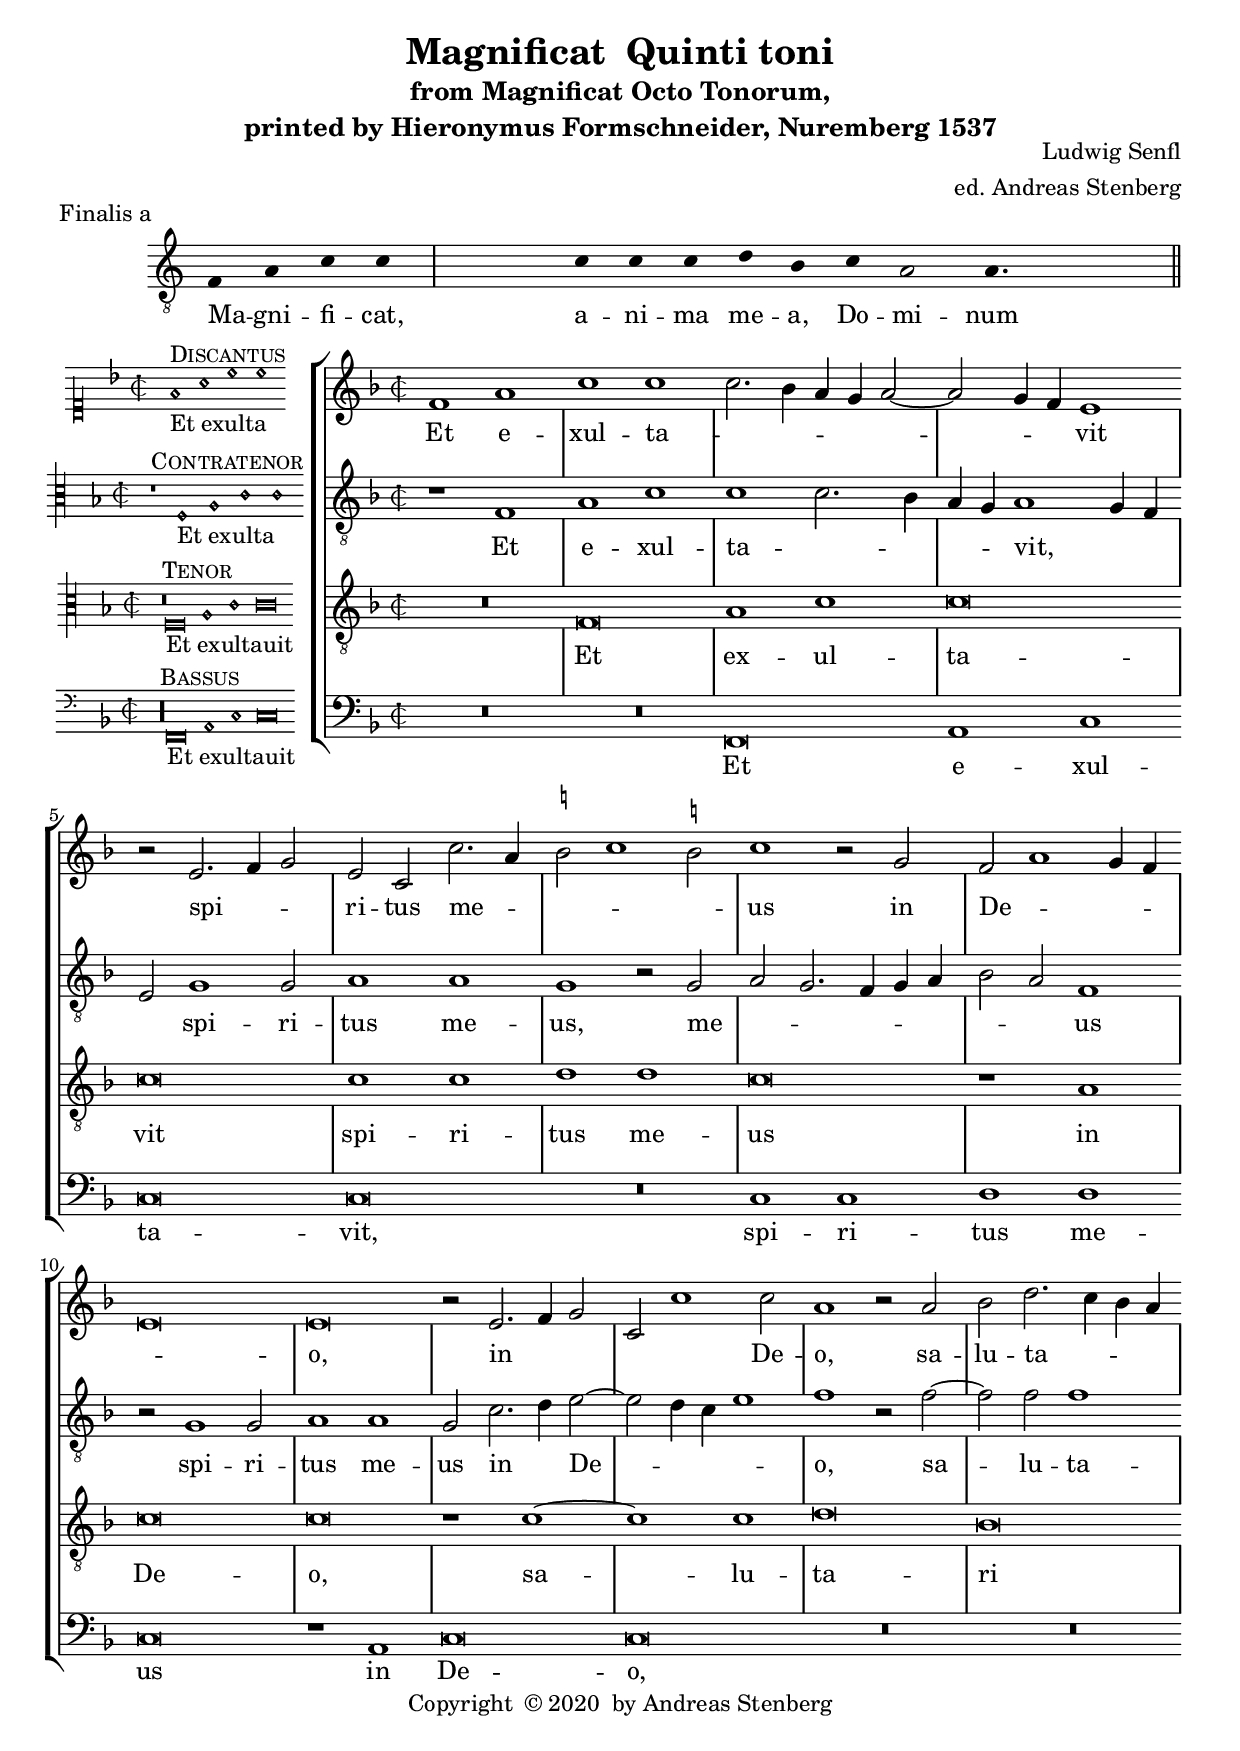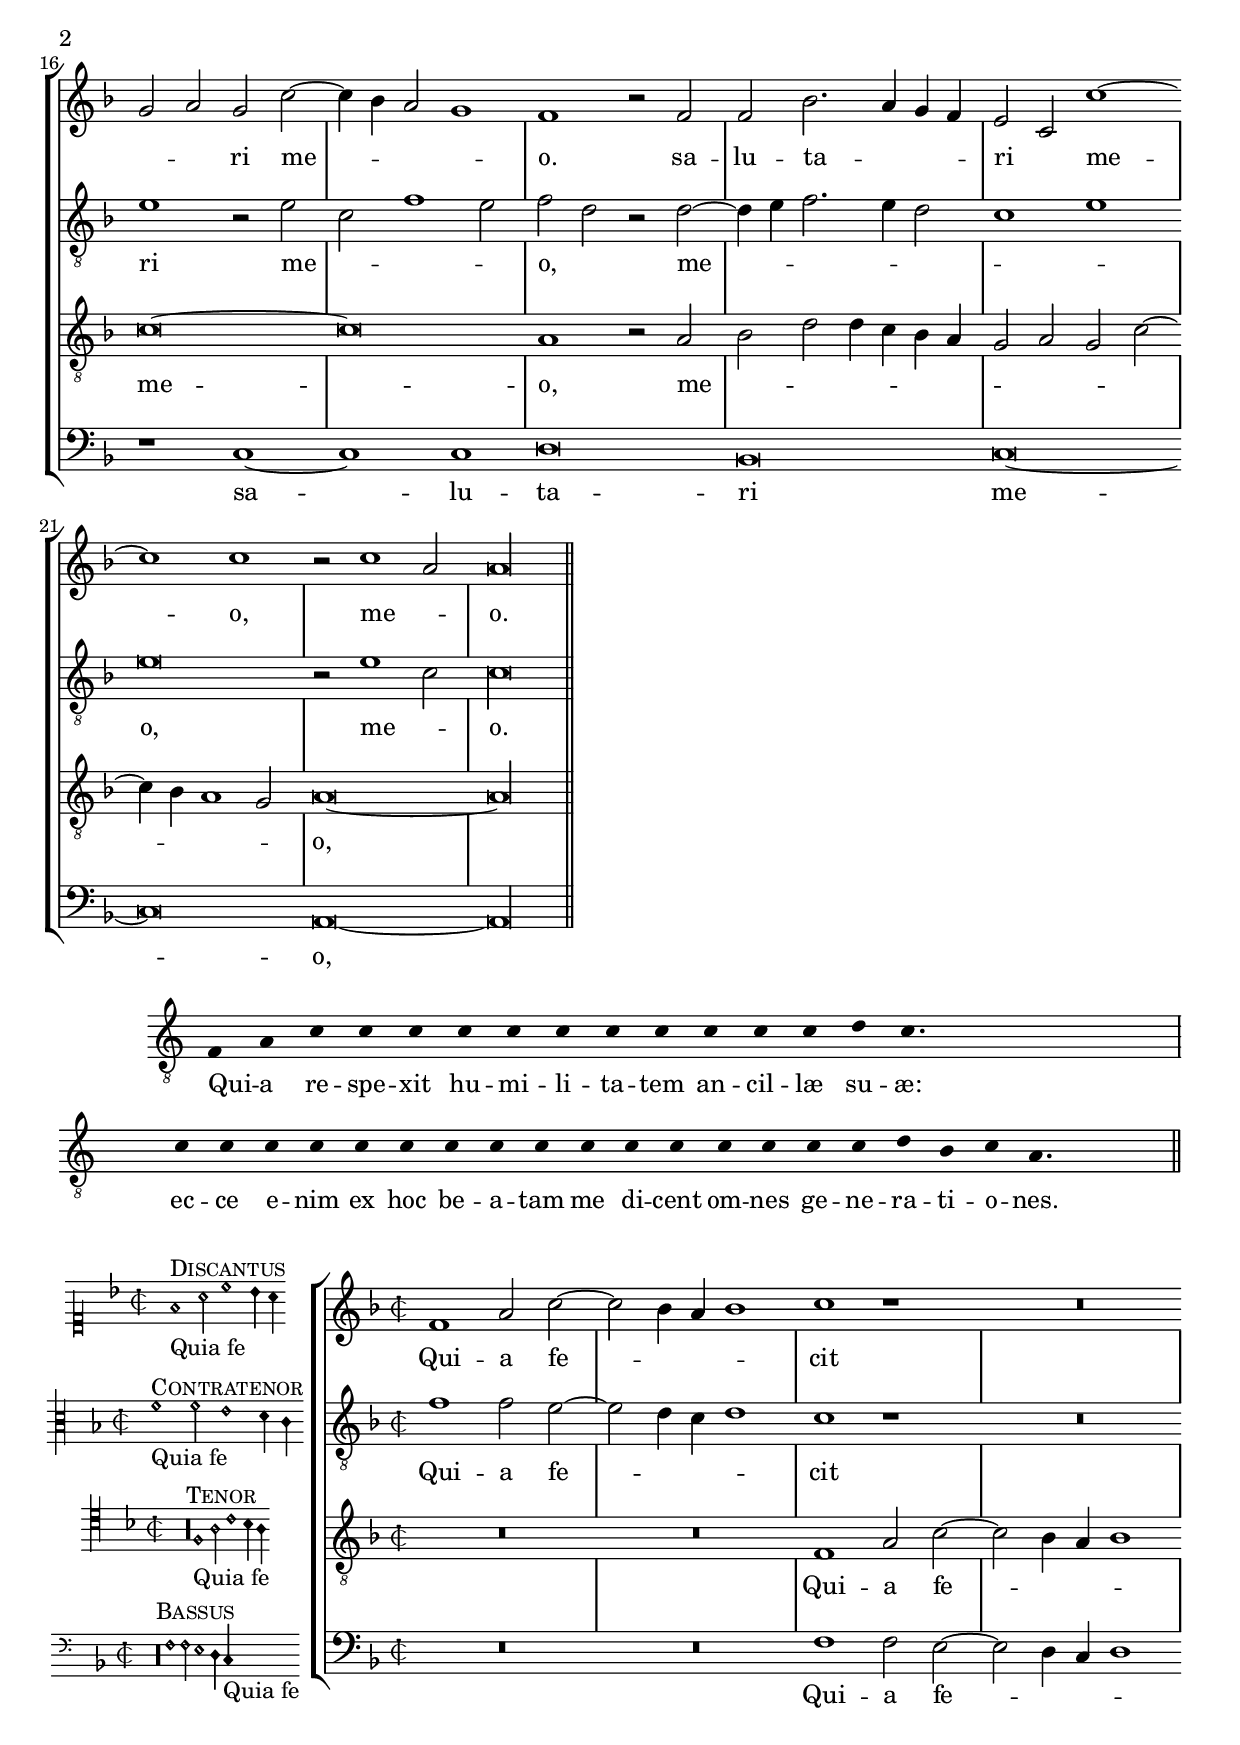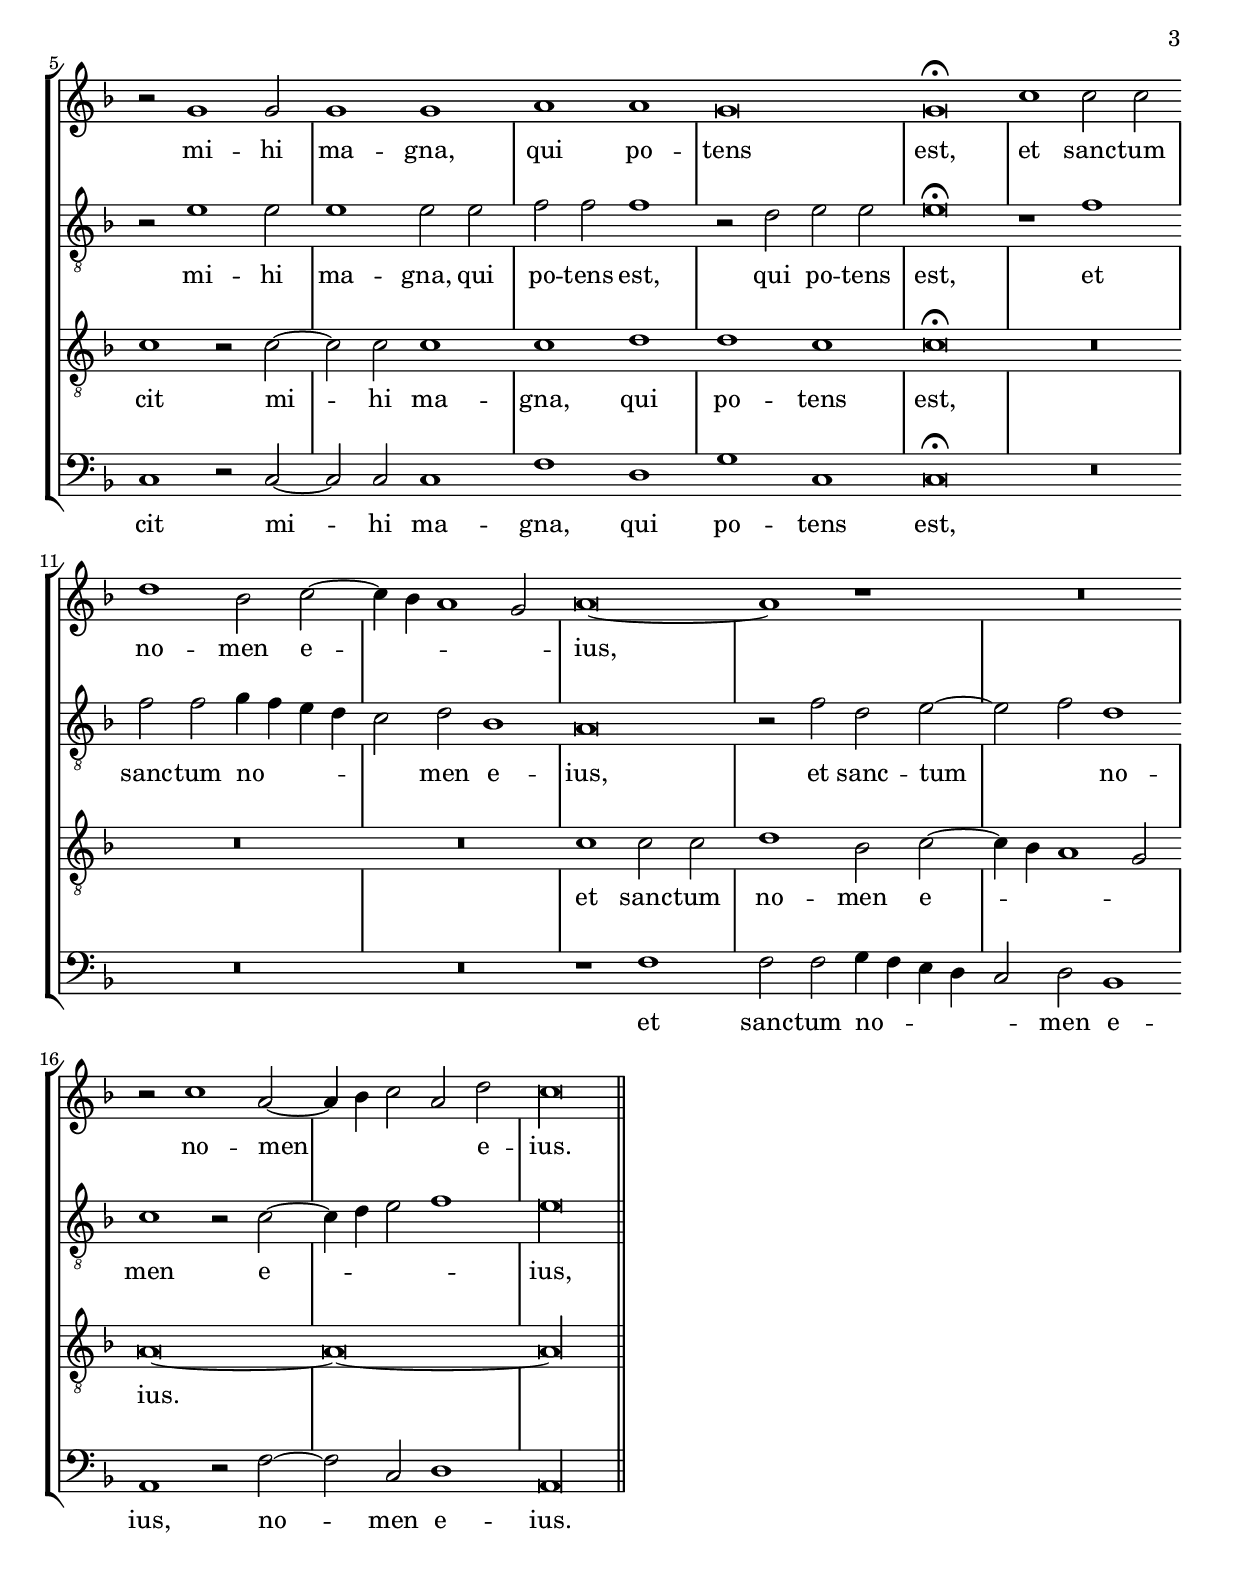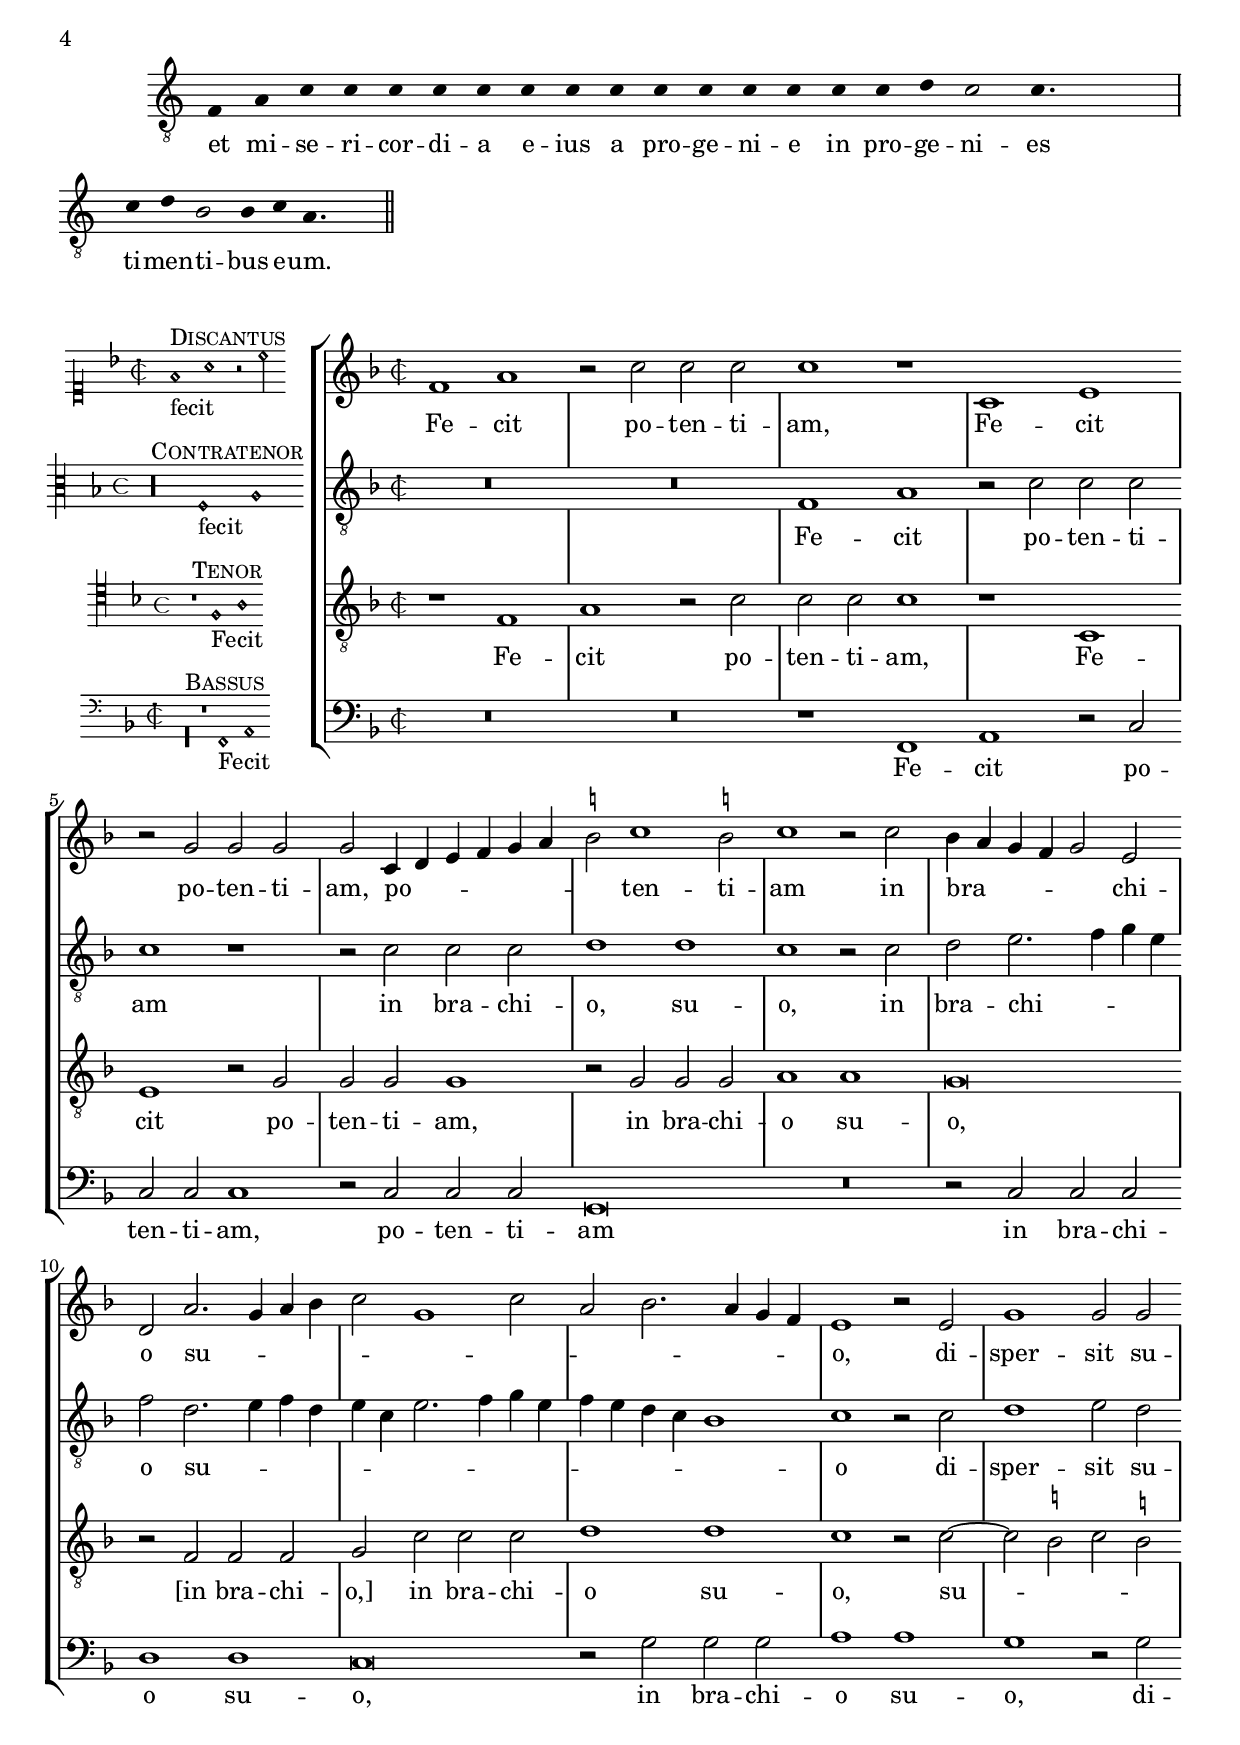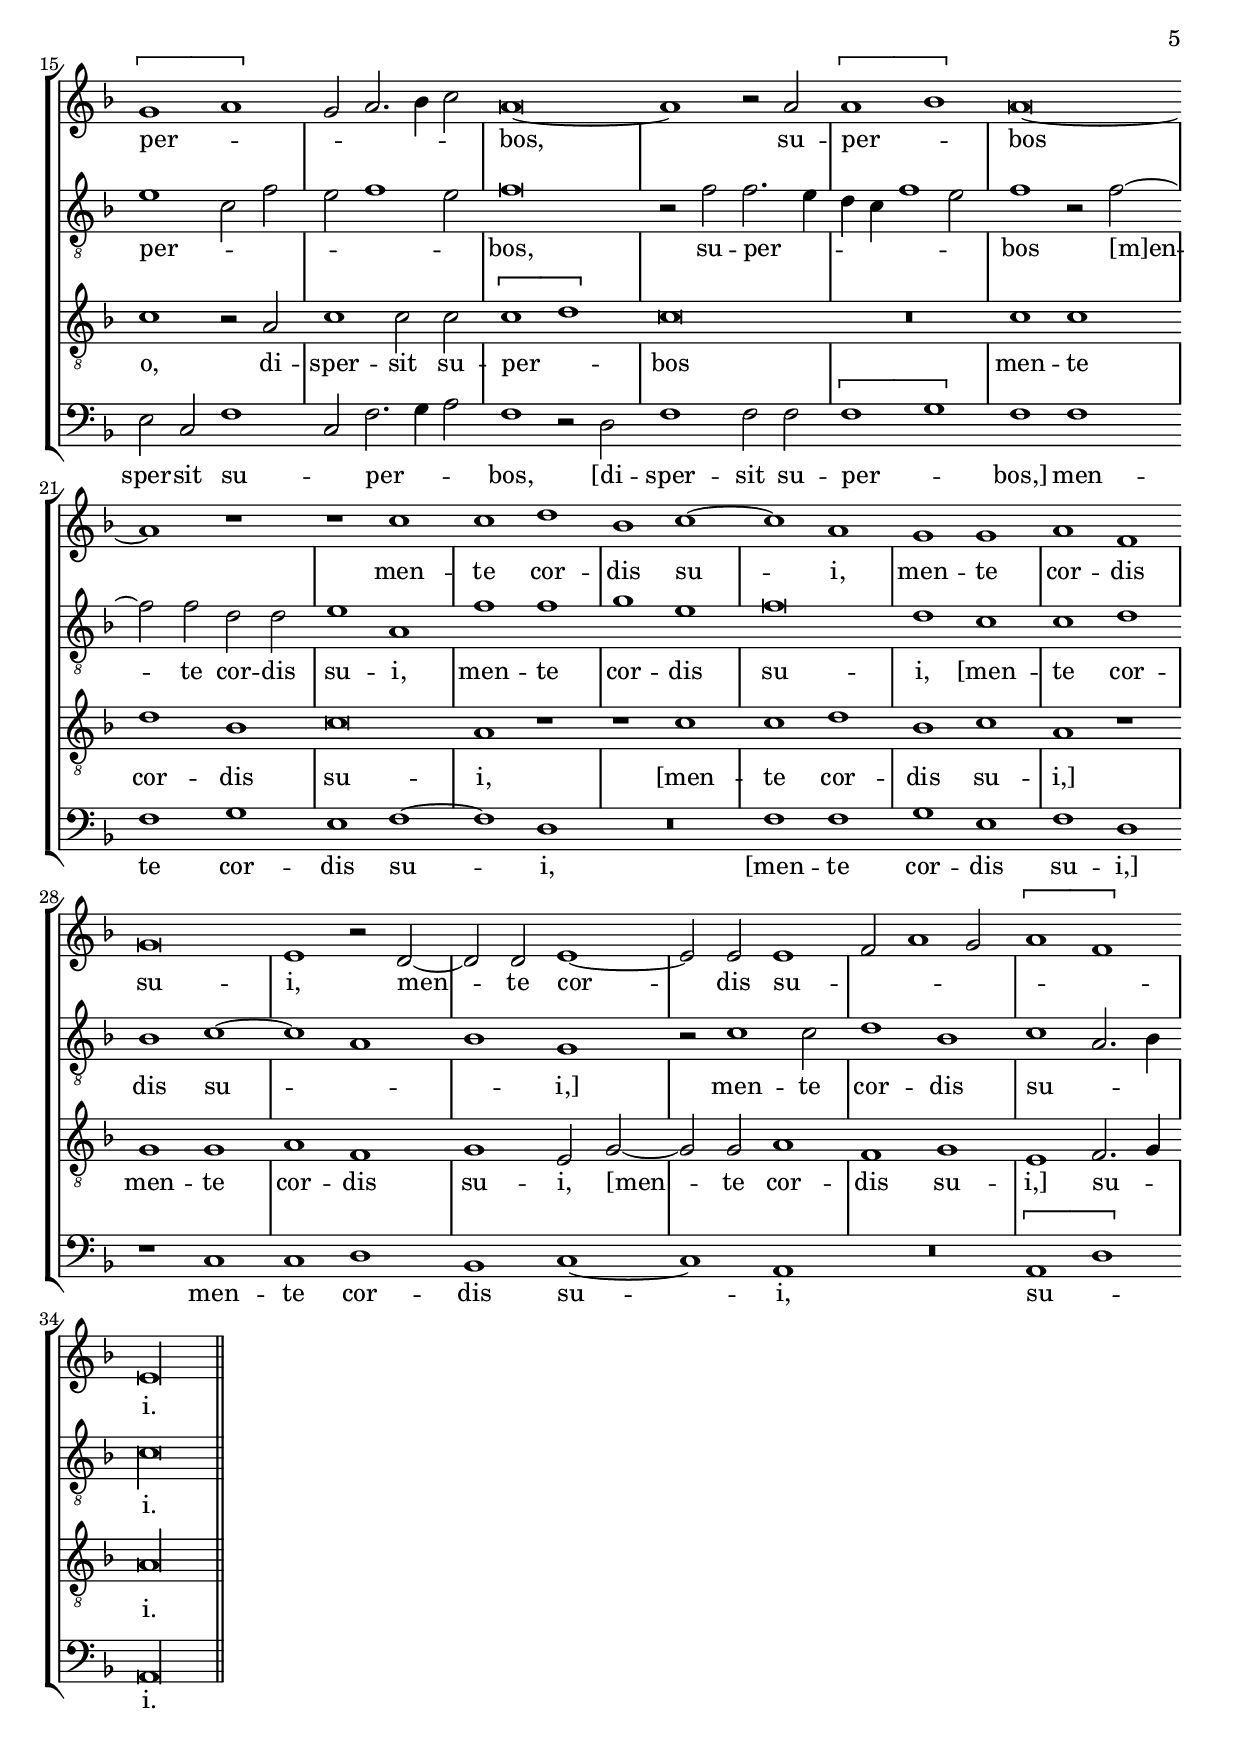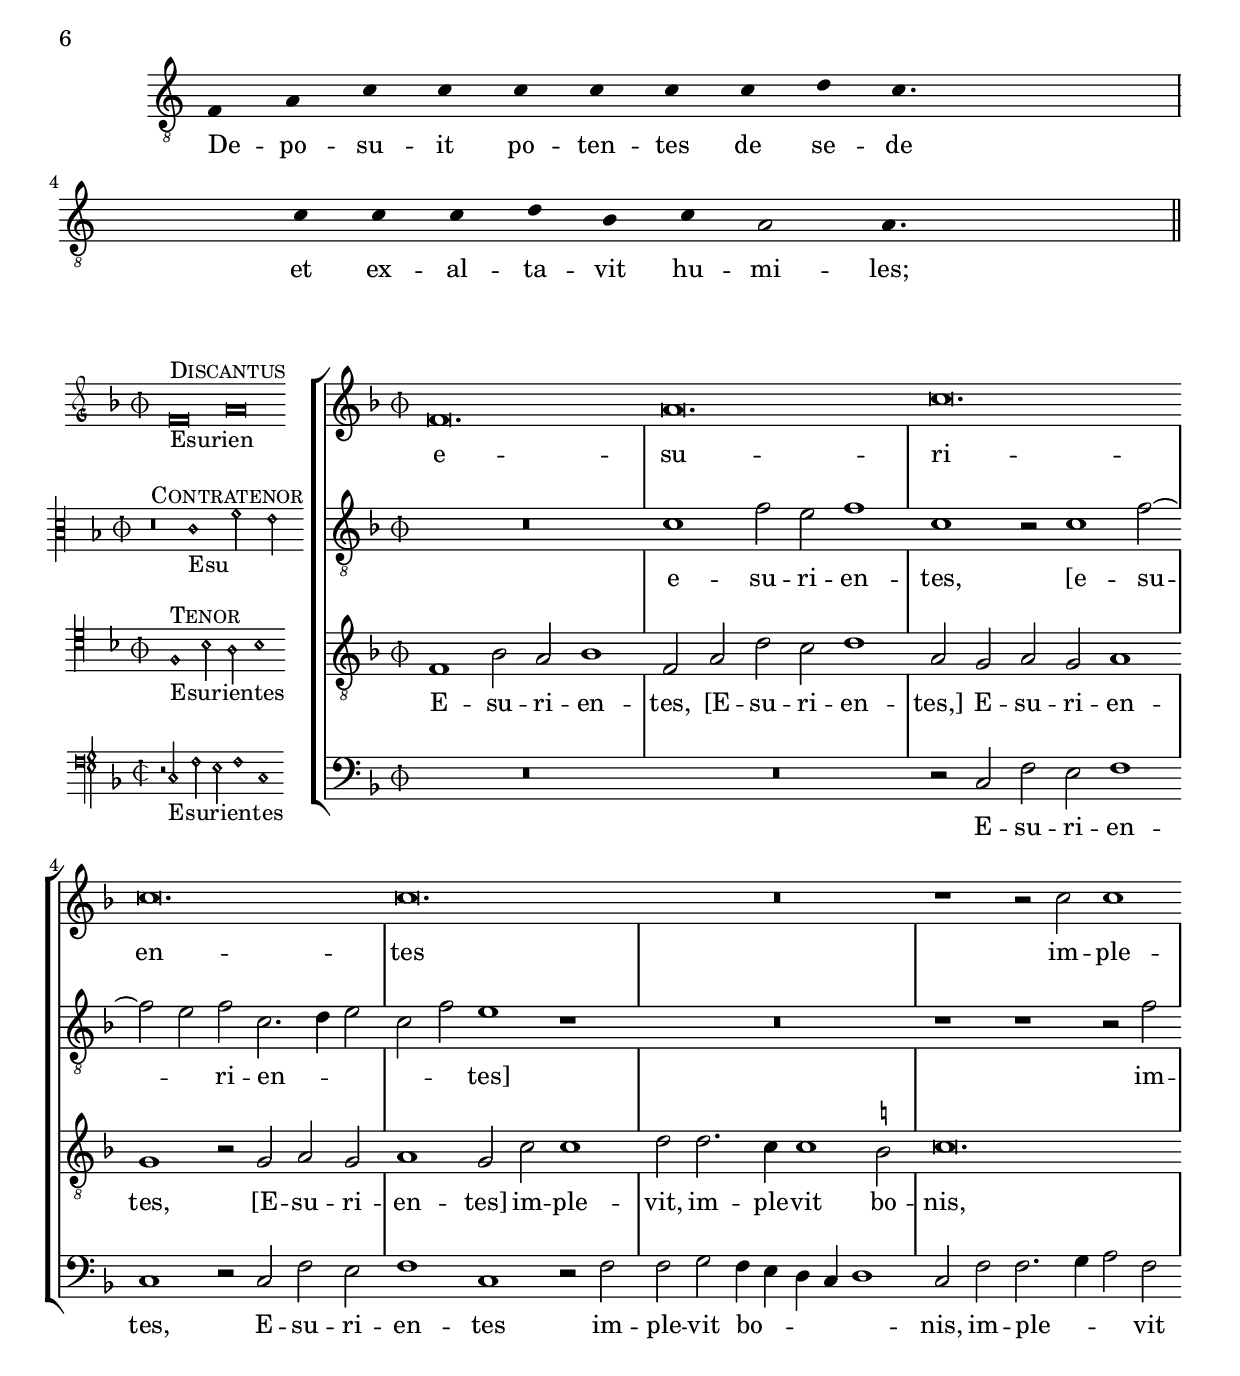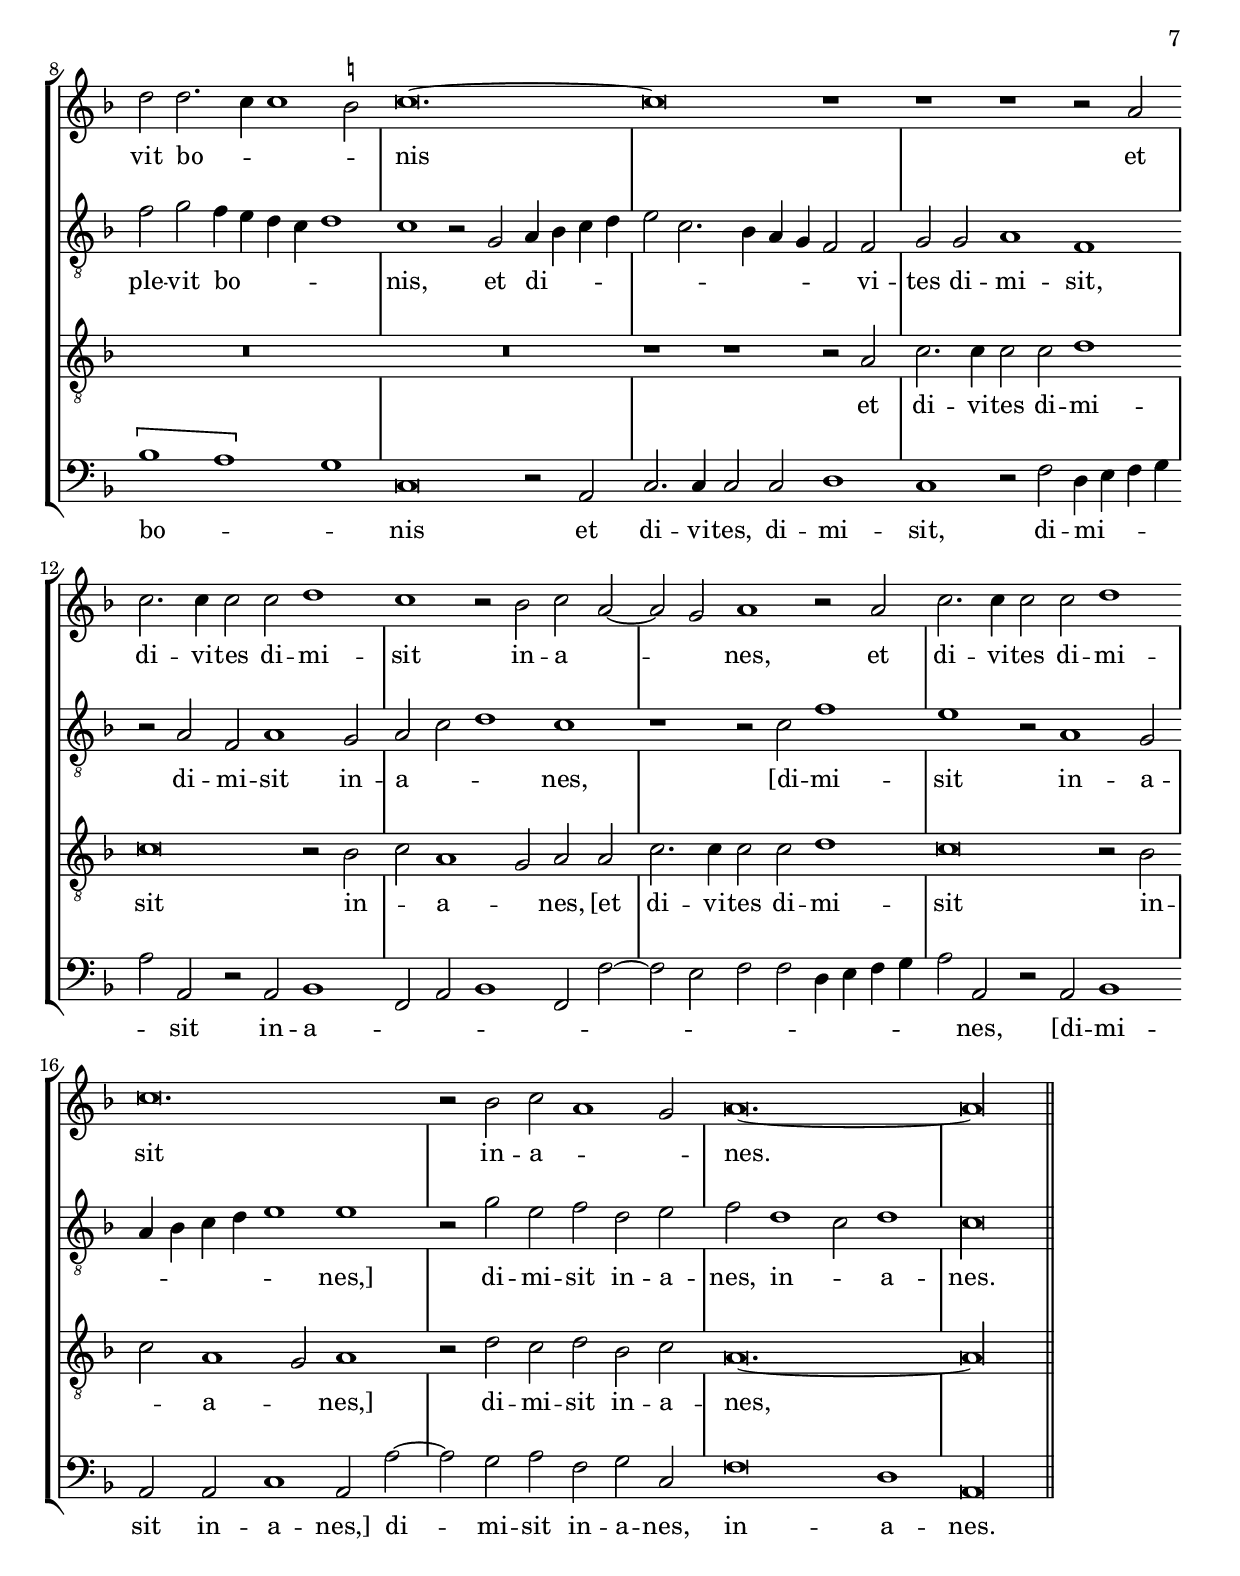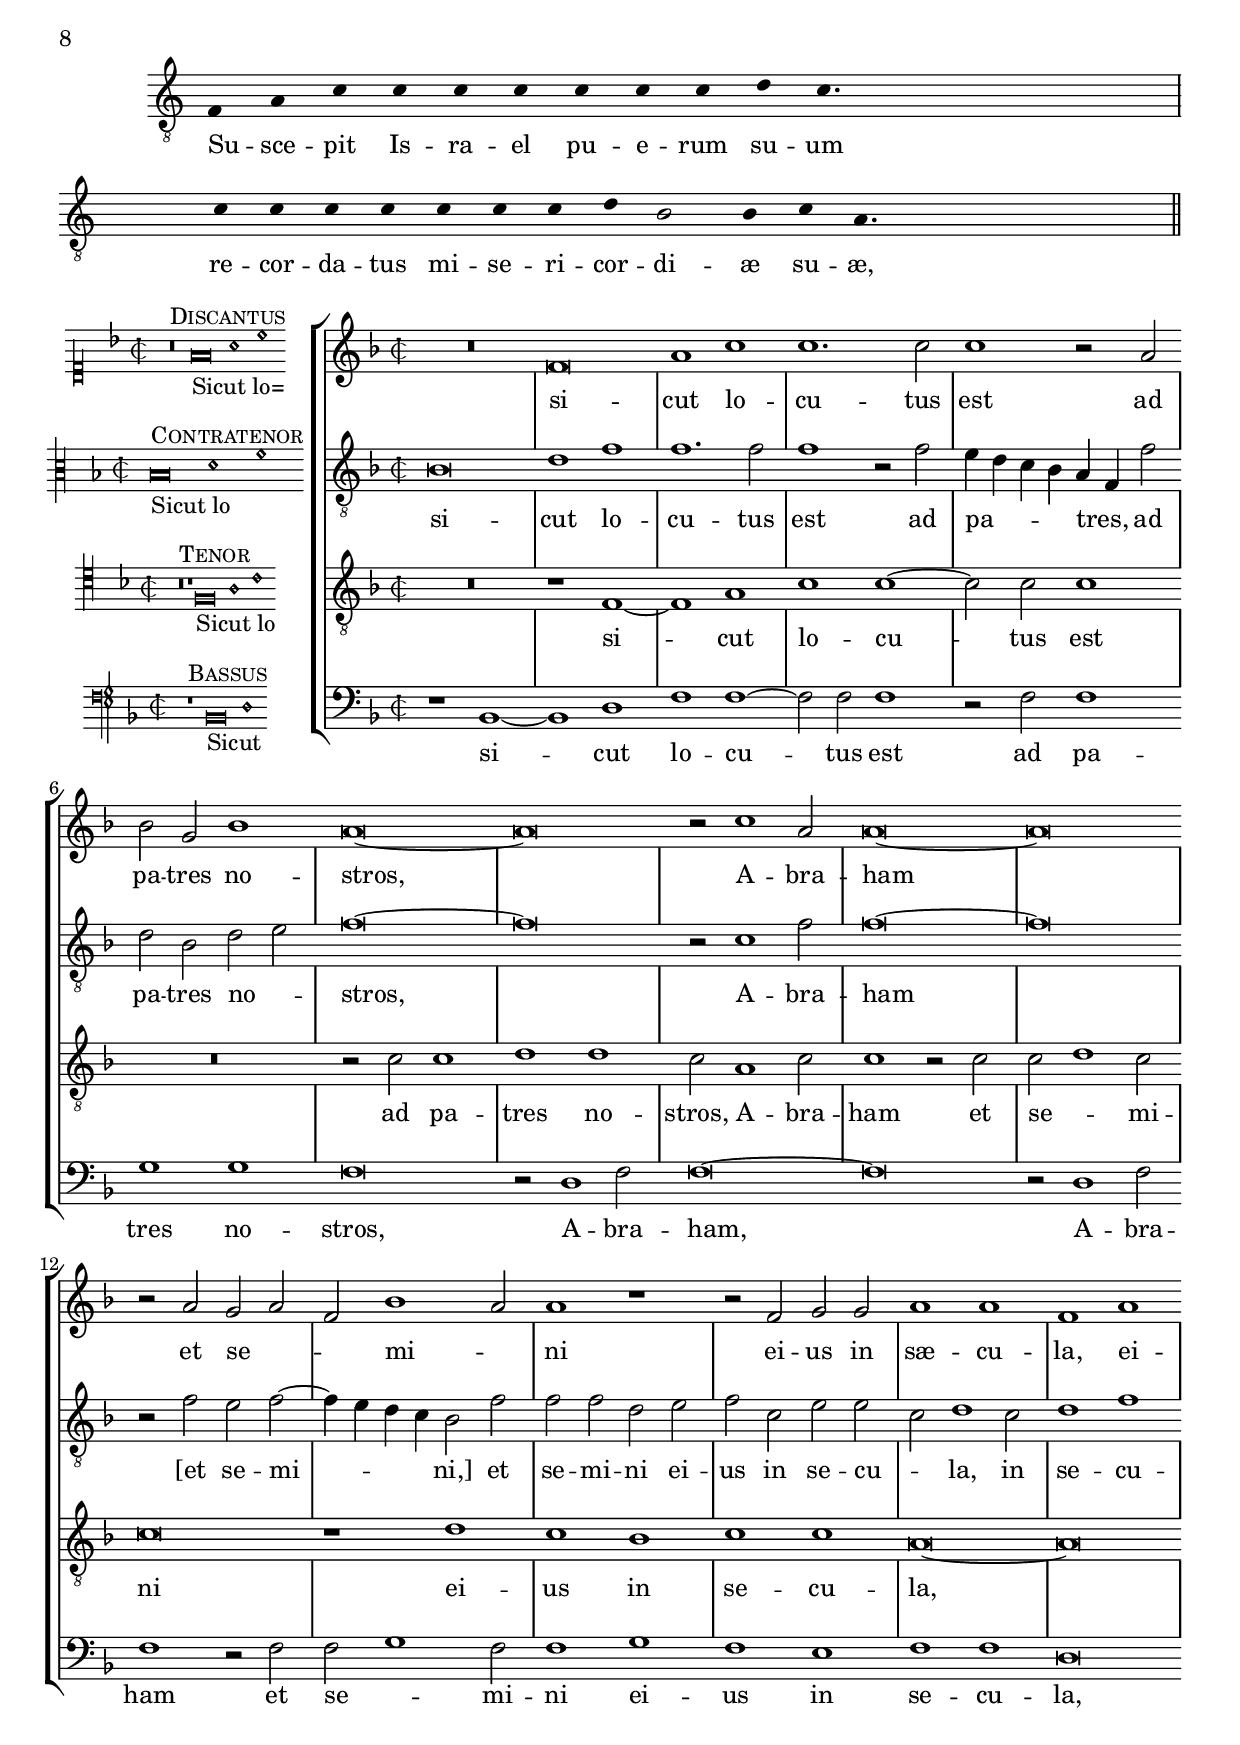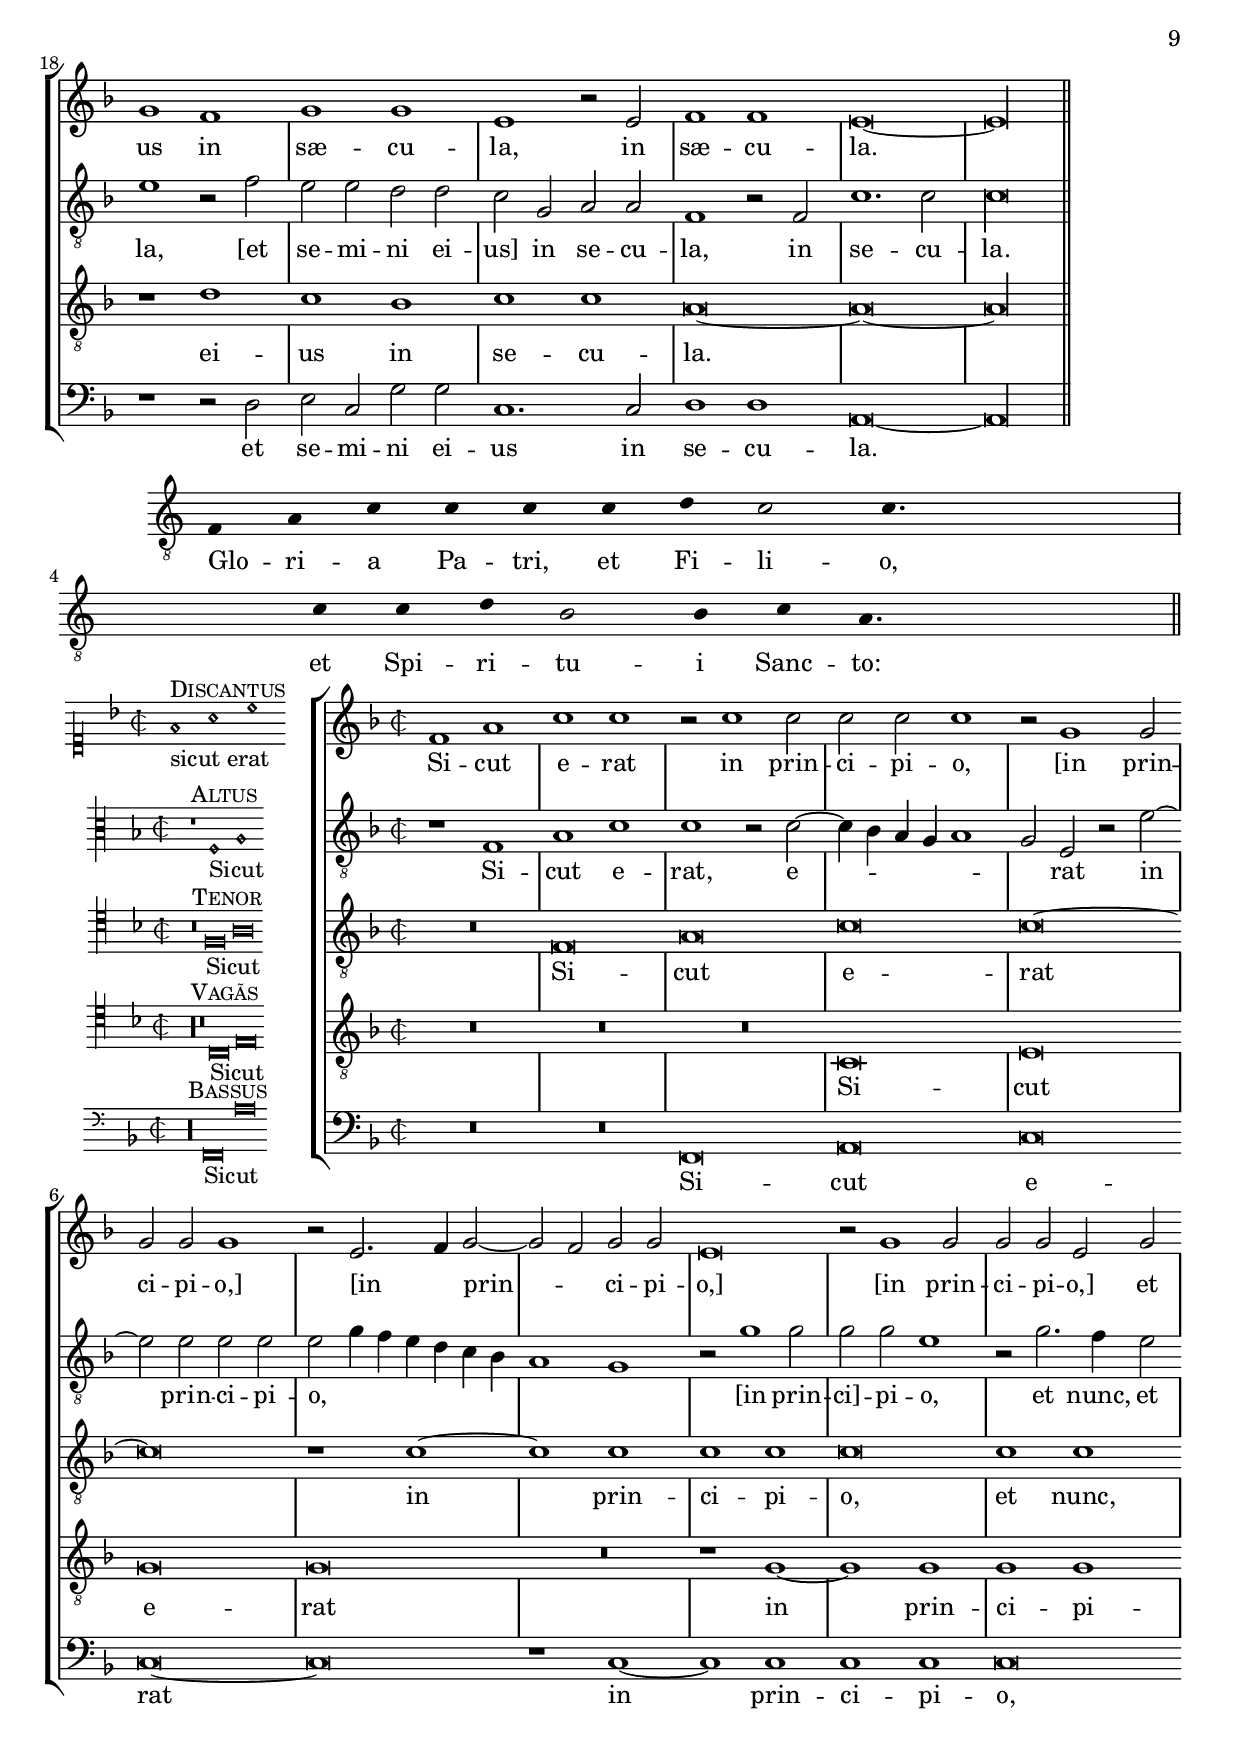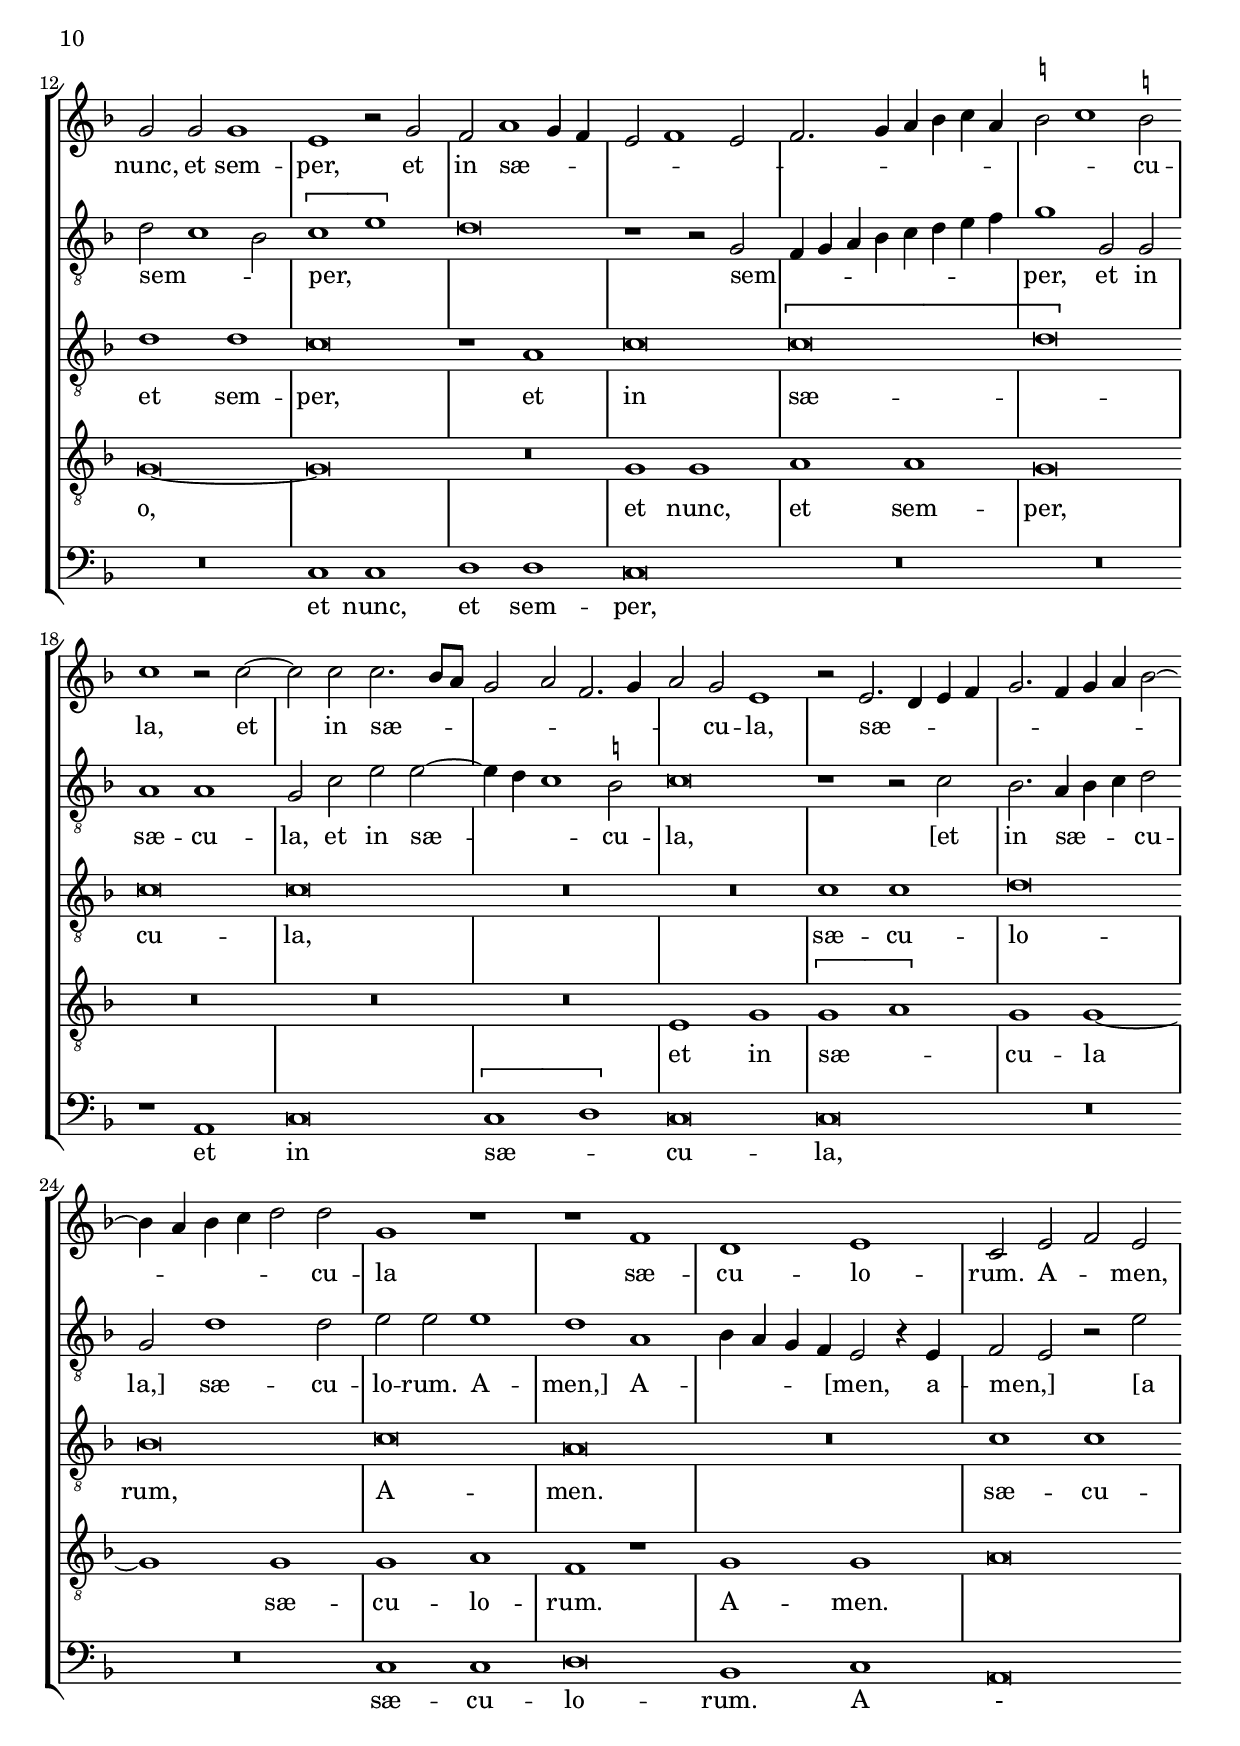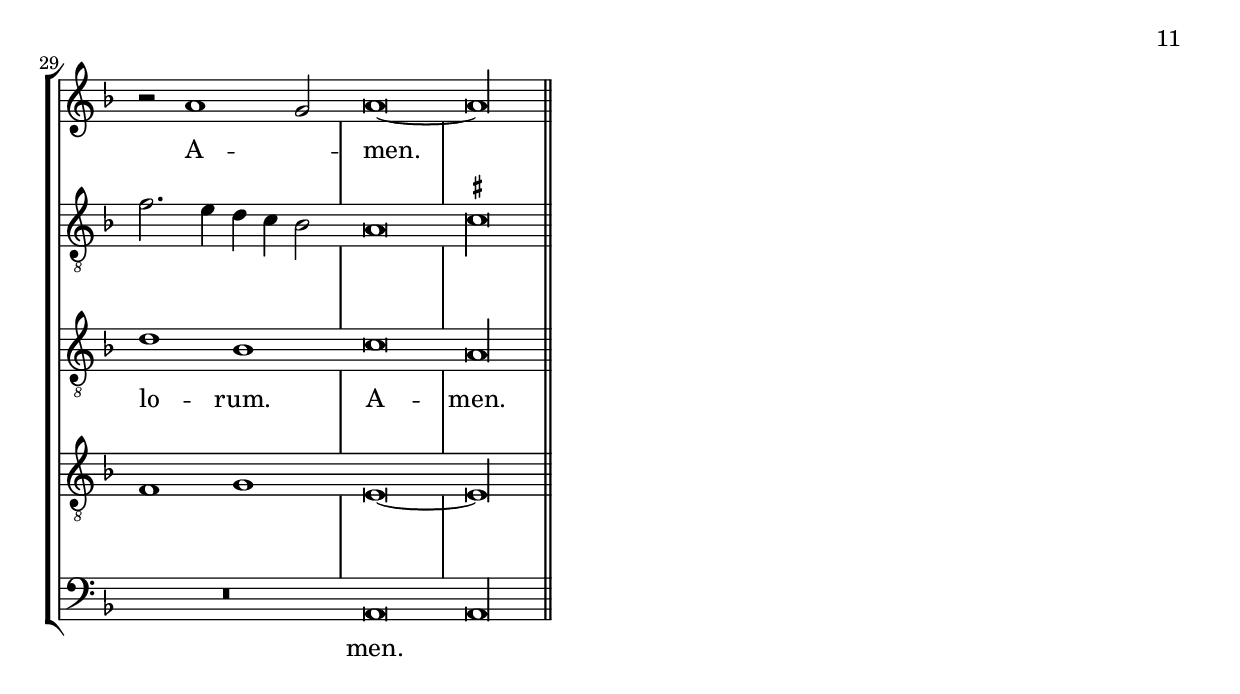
\version "2.18.0"
\include "deutsch.ly"
ficta = \once \set suggestAccidentals =##t
#(define ((double-time-signature glyph a b) grob)
   (grob-interpret-markup grob
     (markup #:override '(baseline-skip . 2.5) #:number
       (#:line ((markup (#:fontsize 4 #:musicglyph glyph))
                (#:fontsize -1 #:column (a b)))))))
%% from gregoriana.ly
virgula = {
  \once \override BreathingSign.text = #(make-musicglyph-markup "scripts.rcomma")
  \once \override BreathingSign.font-size = #-2

  % Workaround: add padding.  Correct fix would be spacing engine handle this.
  \once \override BreathingSign.minimum-X-extent = #'(-1.0 . 0.0)
  \once \override BreathingSign.minimum-Y-extent = #'(-2.5 . 2.5)

  \breathe
}
caesura = {
  \once \override BreathingSign.text = #(make-musicglyph-markup "scripts.rvarcomma")
  \once \override BreathingSign.font-size = #-2

  % Workaround: add padding.  Correct fix would be spacing engine handle this.
  \once \override BreathingSign.minimum-X-extent = #'(-1.0 . 0.0)
  \once \override BreathingSign.minimum-Y-extent = #'(-2.5 . 2.5)

  \breathe
}
divisioMinima = {
  \once \override BreathingSign.stencil = #ly:breathing-sign::divisio-minima

  % Workaround: add padding.  Correct fix would be spacing engine handle this.
  \once \override BreathingSign.minimum-X-extent = #'(-1.0 . 0.0)
  \once \override BreathingSign.minimum-Y-extent = #'(-2.5 . 2.5)

  \breathe
}
divisioMaior = {
  \once \override BreathingSign.stencil = #ly:breathing-sign::divisio-maior
  \once \override BreathingSign.Y-offset = #0

  % Workaround: add padding.  Correct fix would be spacing engine handle this.
  \once \override BreathingSign.minimum-X-extent = #'(-1.0 . 0.0)
  \once \override BreathingSign.minimum-Y-extent = #'(-2.5 . 2.5)

  \breathe
}
divisioMaxima = {
  \once \override BreathingSign.stencil = #ly:breathing-sign::divisio-maxima
  \once \override BreathingSign.Y-offset = #0

  % Workaround: add padding.  Correct fix would be spacing engine handle this.
  \once \override BreathingSign.minimum-X-extent = #'(-1.0 . 0.0)
  \once \override BreathingSign.minimum-Y-extent = #'(-2.5 . 2.5)

  \breathe
}
finalis = {
  \once \override BreathingSign.stencil = #ly:breathing-sign::finalis
  \once \override BreathingSign.Y-offset = #0

  % Workaround: add padding.  Correct fix would be spacing engine handle this.
  \once \override BreathingSign.minimum-X-extent = #'(-1.0 . 0.0)
  \once \override BreathingSign.minimum-Y-extent = #'(-2.5 . 2.5)

  \breathe
}

\header {
  title = \markup {
    \center-column {
      "Magnificat  Quinti toni"
      %      "Wann er zu nacht"
      %      \vspace #0.5
    }
  }
  subtitle = \markup {
    \center-column {
      "from Magnificat Octo Tonorum,"
      "printed by Hieronymus Formschneider, Nuremberg 1537"
    }
  }
  composer = "Ludwig Senfl"
  arranger = "ed. Andreas Stenberg"
  poet = ""
  meter =""
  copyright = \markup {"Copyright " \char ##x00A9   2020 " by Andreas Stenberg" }
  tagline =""
}
chantI = \relative c' {
  \set Score.tempoHideNote = ##t
  \tempo 2 = 86
  \clef "G_8"
  %    \transpose c f {
  \key c \major
  f,4 a4 c4 c4
  \divisioMaxima
  s4 c4 c4 c4 d4 h4 c4 a2 a4. s4. \finalis
  %    }
}

verbaI = \lyricmode {
  \once \override LyricText.self-alignment-X = #-1
  Ma -- gni -- fi -- cat, a -- ni -- ma me -- a, Do -- mi -- num
}

chantIA = \relative c' {
  \set Score.tempoHideNote = ##t
  \tempo 2 = 86
  \clef "G_8"
  \key f \major
  %  g \[a4\melisma c4\melismaEnd\] c4 c4
  %  \divisioMaxima
  %  s4 c4 c4 c4 c4 a4
  c4^"*" c4 \[h4. a4.\]  \finalis
}

verbaIA = \lyricmode {
  \once \override LyricText.self-alignment-X = #-1
  %  Ma -- gni -- fi -- cat, a -- ni -- ma me -- a,
  Do -- mi -- num
}
\score {
  \new Staff <<
    \new Voice = "melody" { \chantI %{ \stopStaff
                            s1^ \markup { \raise #3 "Finalis a" }
                            s1
                            \startStaff \chantIA %}
    }
    \new Lyrics = "one" \lyricsto melody { \verbaI \verbaIA }
  >>
  \layout {
    \context {
      \Staff
      \remove "Time_signature_engraver"
      \remove "Bar_engraver"
      \hide Stem

    }
    ragged-last = ##f

  }
  \header {
    piece = "Finalis a"
  }
}

%{
\score {
  \new Staff <<
    \new Voice = "melody" \chantIA
    \new Lyrics = "one" \lyricsto melody \verbaIA
  >>
  \layout {
    \context {
      \Staff
      \remove "Time_signature_engraver"
      \remove "Bar_engraver"
      \hide Stem

    }
    ragged-last = ##t

  }
  \header {
    piece = "Finalis a"
  }
}

%}
chantIa = \relative c' {
  \set Score.tempoHideNote = ##t
  \tempo 2 = 86
  \clef "G_8"
  \key c \major
  d4 \[c4\melisma d4\melismaEnd\] c4 c4
  \divisioMaxima
  s4 d4 d4 c4  d4 e4 c4^"*" a2 a4.\melismaEnd\] s4. \finalis
}
chantIg = \relative c' {
  \set Score.tempoHideNote = ##t
  \tempo 2 = 86
  \clef "G_8"
  \key c \major
  %  g \[a4\melisma c4\melismaEnd\] c4 c4
  %  \divisioMaxima
  %  s4 c4 c4 c4 c4 a4
  a4^"*" a4 g4. s4. \finalis
}

verbaIg = \lyricmode {
  \once \override LyricText.self-alignment-X = #-1
  %  Ma -- gni -- fi -- cat, a -- ni -- ma me -- a,
  Do -- mi -- num
}
%{
\score {
  \new Staff <<
    \new Voice = "melody" { \chantIa
                            %{ \stopStaff
    s1^ \markup { \raise #3 "Finalis g" }
    s1
    \startStaff
    \chantIg
    }
    \new Lyrics = "one" \lyricsto melody { \verbaI \verbaIg }
  >>
  \layout {
    \context {
      \Staff
      \remove "Time_signature_engraver"
      \remove "Bar_engraver"
      \hide Stem

    }
    ragged-last = ##f
  }
  \header {
    piece = \markup {
      \line { "Finalis A"  }
    }
  }
}
%}
%{
\score {
  \new Staff <<
    \new Voice = "melody" \chantIg
    \new Lyrics = "one" \lyricsto melody \verbaIg
  >>
  \layout {
    \context {
      \Staff
      \remove "Time_signature_engraver"
      \remove "Bar_engraver"
      \hide Stem

    }
    ragged-last = ##t

  }
  \header {
    piece = "Finalis g"
  }
}
%}
global = {
  \override Staff.TimeSignature.style = #'mensural
  \key f \major
}

%% PDF p.16.
sopMusicI = \relative c'' {

  \set Score.tempoHideNote = ##t
  \tempo 1 = 86
  \time 2/2
  \set Timing.measureLength = #(ly:make-moment 4/2)
  \override Staff.BarLine.transparent = ##t
  f,1 a1
  c1 c1(
  c2. b4 a4 g4 a2~
  a2 g4 f4) e1
  r2 e2.( f4 g2)
  e2 c2 c'2.( a4
  \ficta h2 c1 \ficta h!2)
  c1 r2 g2
  f2( a1 g4 f4
  e\breve)
  e\breve				%% end of first line in orig.
  r2 e2.( f4 g2
  c,2 c'1) c2
  a1 r2 a2
  b2 d2.( c4 b4 a4
  g2 a2) g2 c2~(
  c4 b4 a2 g1)
  f1 r2 f2
  f2 b2.( a4 g4 f4)
  e2( c2)  c'1~
  c1 c1
  r2 c1( a2)
  \cadenzaOn
  a\longa
  \revert Staff.BarLine.transparent
  \bar "||"
  \cadenzaOff
}
sopWordsI = \lyricmode {
  %Ma -- gni -- fi -- cat, ani -- ma mea, Do -- mi -- num
  Et e -- xul -- ta -- vit
  spi -- ri -- tus me -- us in De -- o,
  in De -- o,
  sa -- lu -- ta -- ri me -- o.
  sa -- lu -- ta -- ri me -- o,
  me -- o.

  Quia re -- spe -- xit hu -- mi -- li -- ta -- tem an -- cil -- læ suæ:
  ec -- ce enim ex hoc bea -- tam me di -- cent om -- nes ge -- ne -- ra -- tio -- nes.
  Quia fe -- cit mi -- hi ma -- gna, qui po -- tens est, et sanc -- tum no -- men eius,
  et mi -- se -- ri -- cor -- dia eius a pro -- ge -- nie in pro -- ge -- nies ti -- men -- ti -- bus eum.
  Fe -- cit po -- ten -- tiam in bra -- chio suo,
  di -- sper -- sit su -- per -- bos men -- te cor -- dis sui.
  De -- po -- suit po -- ten -- tes de se -- de et exal -- ta -- vit hu -- mi -- les;
  esu -- rien -- tes im -- ple -- vit bo -- nis et di -- vi -- tes di -- mi -- sit ina -- nes.
  Su -- sce -- pit Israel pue -- rum suum re -- cor -- da -- tus mi -- se -- ri -- cor -- diæ suæ,
  si -- cut lo -- cu -- tus est ad pa -- tres no -- stros, Abra -- ham et se -- mi -- ni eius in sæ -- cu -- la.
  Glo -- ria Pa -- tri, et Fi -- lio, et Spi -- ri -- tui Sanc -- to:
  Si -- cut erat in prin -- ci -- pio, et nunc, et sem -- per, et in sæ -- cu -- la sæ -- cu -- lo -- rum. Amen.
}
%% PDF p. 46
altoMusicI = \relative c' {
  \clef "G_8"
  \override Staff.BarLine.transparent = ##t
  r1 f,1
  a1 c1
  c1( c2. b4
  a4 g4) a1( g4 f4
  e2) g1 g2
  a1 a1
  g1 r2 g2(
  a2 g2. f4 g4 a4
  b2 a2) f1
  r2 g1 g2
  a1 a1				%% end of first line in orig.
  g2 c2.( d4) e2~(
  e2 d4 c4 e1)
  f1 r2 f2~
  f2 f2 f1
  e1 r2 e2(
  c2 f1 e2)
  f2( d2) r2 d2~(
  d4 e4 f2. e4 d2
  c1 e1)
  e\breve
  r2 e1( c2)
  c\longa
  \revert Staff.BarLine.transparent
}
altoWordsI = \lyricmode {
  %Ma -- gni -- fi -- cat, ani -- ma mea, Do -- mi -- num
  Et e -- xul -- ta -- vit,
  spi -- ri -- tus me -- us,
  me -- us
  spi -- ri -- tus me -- us in De -- o,
  sa -- lu -- ta -- ri me -- o,
  me -- o,
  me -- o.

  Quia re -- spe -- xit hu -- mi -- li -- ta -- tem an -- cil -- læ suæ:
  ec -- ce enim ex hoc bea -- tam me di -- cent om -- nes ge -- ne -- ra -- tio -- nes.
  Quia fe -- cit mi -- hi ma -- gna, qui po -- tens est, et sanc -- tum no -- men eius,
  et mi -- se -- ri -- cor -- dia eius a pro -- ge -- nie in pro -- ge -- nies ti -- men -- ti -- bus eum.
  Fe -- cit po -- ten -- tiam in bra -- chio suo,
  di -- sper -- sit su -- per -- bos men -- te cor -- dis sui.
  De -- po -- suit po -- ten -- tes de se -- de et exal -- ta -- vit hu -- mi -- les;
  esu -- rien -- tes im -- ple -- vit bo -- nis et di -- vi -- tes di -- mi -- sit ina -- nes.
  Su -- sce -- pit Israel pue -- rum suum re -- cor -- da -- tus mi -- se -- ri -- cor -- diæ suæ,
  si -- cut lo -- cu -- tus est ad pa -- tres no -- stros, Abra -- ham et se -- mi -- ni eius in sæ -- cu -- la.
  Glo -- ria Pa -- tri, et Fi -- lio, et Spi -- ri -- tui Sanc -- to:
  Si -- cut erat in prin -- ci -- pio, et nunc, et sem -- per, et in sæ -- cu -- la sæ -- cu -- lo -- rum. Amen.
}
%% PDF p.72
tenorMusicI = \relative c {
  \clef "G_8"
  \override Staff.BarLine.transparent = ##t
  R\breve
  f\breve
  a1 c1
  c\breve
  c\breve
  c1 c1
  d1 d1
  c\breve
  r1 a1
  c\breve
  c\breve
  r1 c1~
  c1 c1
  d\breve
  b\breve
  c\breve~
  c\breve
  a1 r2 a2(
  b2 d2 d4 c4 b4 a4				%% end of first line in orig.
  g2 a2 g2 c2~
  c4 b4 a1 g2)
  a\breve~
  a\longa
  \revert Staff.BarLine.transparent
}
tenorWordsI = \lyricmode {
  %Ma -- gni -- fi -- cat, ani -- ma mea, Do -- mi -- num
  Et ex -- ul -- ta -- vit
  spi -- ri -- tus me -- us in De -- o,
  sa -- lu -- ta -- ri me -- o,
  me -- o,
  me -- o.

  Quia re -- spe -- xit hu -- mi -- li -- ta -- tem an -- cil -- læ suæ:
  ec -- ce enim ex hoc bea -- tam me di -- cent om -- nes ge -- ne -- ra -- tio -- nes.
  Quia fe -- cit mi -- hi ma -- gna, qui po -- tens est, et sanc -- tum no -- men eius,
  et mi -- se -- ri -- cor -- dia eius a pro -- ge -- nie in pro -- ge -- nies ti -- men -- ti -- bus eum.
  Fe -- cit po -- ten -- tiam in bra -- chio suo,
  di -- sper -- sit su -- per -- bos men -- te cor -- dis sui.
  De -- po -- suit po -- ten -- tes de se -- de et exal -- ta -- vit hu -- mi -- les;
  esu -- rien -- tes im -- ple -- vit bo -- nis et di -- vi -- tes di -- mi -- sit ina -- nes.
  Su -- sce -- pit Israel pue -- rum suum re -- cor -- da -- tus mi -- se -- ri -- cor -- diæ suæ,
  si -- cut lo -- cu -- tus est ad pa -- tres no -- stros, Abra -- ham et se -- mi -- ni eius in sæ -- cu -- la.
  Glo -- ria Pa -- tri, et Fi -- lio, et Spi -- ri -- tui Sanc -- to:
  Si -- cut erat in prin -- ci -- pio, et nunc, et sem -- per, et in sæ -- cu -- la sæ -- cu -- lo -- rum. Amen.
}
%% p. 99
bassMusicI = \relative c {
  \override Staff.BarLine.transparent = ##t
  R\breve*2
  f,\breve
  a1 c1
  c\breve
  c\breve
  R\breve
  c1 c1
  d1 d1
  c\breve
  r1 a1
  c\breve
  c\breve
  R\breve*2
  r1 c1~
  c1 c1
  d\breve
  b\breve
  c\breve~
  c\breve
  a\breve~
  a\longa
  \revert Staff.BarLine.transparent
}
bassWordsI = \lyricmode {
  %Ma -- gni -- fi -- cat, ani -- ma mea, Do -- mi -- num
  Et e -- xul -- ta -- vit,
  spi -- ri -- tus me -- us
  in De -- o,
  sa -- lu -- ta -- ri me -- o,
  me -- o.

  Quia re -- spe -- xit hu -- mi -- li -- ta -- tem an -- cil -- læ suæ:
  ec -- ce enim ex hoc bea -- tam me di -- cent om -- nes ge -- ne -- ra -- tio -- nes.
  Quia fe -- cit mi -- hi ma -- gna, qui po -- tens est, et sanc -- tum no -- men eius,
  et mi -- se -- ri -- cor -- dia eius a pro -- ge -- nie in pro -- ge -- nies ti -- men -- ti -- bus eum.
  Fe -- cit po -- ten -- tiam in bra -- chio suo,
  di -- sper -- sit su -- per -- bos men -- te cor -- dis sui.
  De -- po -- suit po -- ten -- tes de se -- de et exal -- ta -- vit hu -- mi -- les;
  esu -- rien -- tes im -- ple -- vit bo -- nis et di -- vi -- tes di -- mi -- sit ina -- nes.
  Su -- sce -- pit Israel pue -- rum suum re -- cor -- da -- tus mi -- se -- ri -- cor -- diæ suæ,
  si -- cut lo -- cu -- tus est ad pa -- tres no -- stros, Abra -- ham et se -- mi -- ni eius in sæ -- cu -- la.
  Glo -- ria Pa -- tri, et Fi -- lio, et Spi -- ri -- tui Sanc -- to:
  Si -- cut erat in prin -- ci -- pio, et nunc, et sem -- per, et in sæ -- cu -- la sæ -- cu -- lo -- rum. Amen.
}
incipitDiscantusI = \markup {
  \score {
    {
      %      \set Staff.instrumentName = #"Tenor "
      \override NoteHead.style = #'neomensural
      \override Rest.style = #'neomensural
      \override Staff.TimeSignature.style = #'mensural
      \cadenzaOn
      \clef "petrucci-c1"
      \key f \major
      \time 2/2
      \stemDown
      f'1^\markup { \smallCaps"Discantus"}
      _"Et exulta"  a'1 c''1 c''1

    }
    \layout {
      \context {
        \Voice
        \remove "Ligature_bracket_engraver"
        \consists "Mensural_ligature_engraver"
      }
      line-width = 4.5\cm
    }
  }
}


incipitAltusI = \markup {
  \score {
    {
      %      \set Staff.instrumentName = #"Tenor "
      \override NoteHead.style = #'neomensural
      \override Rest.style = #'neomensural
      \override Staff.TimeSignature.style = #'mensural
      \cadenzaOn
      \clef "petrucci-c3"
      \key f \major
      \time 2/2
      r1^\markup \smallCaps"Contratenor"
      f1_"Et exulta" a1 c'1 c'1
    }
    \layout {
      \context {
        \Voice
        \remove "Ligature_bracket_engraver"
        \consists "Mensural_ligature_engraver"
      }
      line-width = 4.5\cm
    }
  }
}


incipitTenorI = \markup {
  \score {
    {
      %      \set Staff.instrumentName = #"Tenor "
      \override NoteHead.style = #'neomensural
      \override Rest.style = #'neomensural
      \override Staff.TimeSignature.style = #'mensural
      \cadenzaOn
      \clef "petrucci-c3"
      \key f \major
      \time 2/2
      r\breve ^\markup \smallCaps"Tenor"
      f\breve_"Et exultauit" a1 c'1 c'\breve

    }
    \layout {
      \context {
        \Voice
        \remove "Ligature_bracket_engraver"
        \consists "Mensural_ligature_engraver"
      }
      line-width = 5.0\cm
    }
  }
}
#(append! supported-clefs '(("mensural-f3" . ("clefs.mensural.f" 0 0))))

incipitBassusI = \markup {
  \score {
    {
      %      \set Staff.instrumentName = #"Tenor "
      \override NoteHead.style = #'neomensural
      \override Rest.style = #'neomensural
      \override Staff.TimeSignature.style = #'mensural
      \cadenzaOn
      \clef "mensural-f"
      \key f \major
      \time 2/2
      r\longa^\markup \smallCaps"Bassus"
      f,\breve _"Et exultauit"
      a,1 c1 c\breve
    }
    \layout {
      \context {
        \Voice
        \remove "Ligature_bracket_engraver"
        \consists "Mensural_ligature_engraver"
      }
      line-width = 4.5\cm
    }
  }
}


\score {
  <<
    \new StaffGroup \with {
      \override VerticalAxisGroup.staff-staff-spacing = #'((basic-distance . 12))
    } <<
      \new Staff = treble <<
        \set Staff.instrumentName = \incipitDiscantusI
        \new Voice = "sopranos" {
          \set  Staff.midiInstrument ="choir aahs"
          %	\voiceOne
          << \global \sopMusicI >>
        }
      >>
      \new Lyrics = sopranosI { s1 }

      \new Staff = "medius" <<
        \set Staff.instrumentName = \incipitAltusI

        \new Voice = "altos" {
          %	\voiceTwo
          \set  Staff.midiInstrument ="choir aahs"
          << \global \altoMusicI >>
        }
      >>

      \new Lyrics = "altosI" { s1 }
      \new Staff = tenors <<
        \set Staff.instrumentName = \incipitTenorI

        \clef "treble"
        \new Voice = "tenors" {
          \set  Staff.midiInstrument ="choir aahs"
          %	\voiceOne
          << \global \tenorMusicI >>
        }
      >>
      \new Lyrics = "tenorsI" { s1 }

      \new Staff ="basses" {
        \set Staff.instrumentName = \incipitBassusI

        \new Voice = "basses" {
          \set  Staff.midiInstrument ="choir aahs"
          \clef "bass"
          %	\voiceTwo
          << \global \bassMusicI >>
        }
      }
    >>
    \new Lyrics = bassesI { s1 }

    \context Lyrics = sopranosI \lyricsto sopranos \sopWordsI
    \context Lyrics = altosI \lyricsto altos \altoWordsI
    \context Lyrics = tenorsI \lyricsto tenors \tenorWordsI
    \context Lyrics = bassesI \lyricsto basses \bassWordsI
  >>
  \layout {
    \context {
      \Score
      % no bars in staves
      %      \override BarLine.transparent = ##t

    }
    % the next three instructions keep the lyrics between the bar lines
    \context {
      \Lyrics
      \consists "Bar_engraver"
      \override BarLine.transparent = ##t
    }
    \context {
      \StaffGroup
      \consists "Separating_line_group_engraver"
    }
    \context {
      \Voice
      % no slurs
      \override Slur.transparent = ##t
      % Comment in the below "\remove" command to allow line
      % breaking also at those barlines where a note overlaps
      % into the next bar.  The command is commented out in this
      % short example score, but especially for large scores, you
      % will typically yield better line breaking and thus improve
      % overall spacing if you comment in the following command.
      %\remove "Forbid_line_break_engraver"
    }
    indent = 4.5\cm
  }

}

%%
chantII = \relative c' {
  \set Score.tempoHideNote = ##t
  \tempo 2 = 86
  \clef "G_8"
  \key c \major
  f,4 a4 \repeat unfold 11 { c4 } d4 c4. s4.
  \divisioMaxima
  \break
  s4 \repeat unfold 16 { c4 } d4 h4 c4 a4. s4.\finalis
}

verbaII = \lyricmode {
  \once \override LyricText.self-alignment-X = #-1
  Qui -- a re -- spe -- xit hu -- mi -- li -- ta -- tem an -- cil -- læ su -- æ:
  ec -- ce e -- nim ex hoc be -- a -- tam me di -- cent om -- nes ge -- ne -- ra -- ti -- o -- nes.
}
\score {
  \new Staff <<
    \new Voice = "melody" \chantII
    \new Lyrics = "one" \lyricsto melody \verbaII
  >>
  \layout {
    \context {
      \Staff
      \remove "Time_signature_engraver"
      \remove "Bar_engraver"
      \hide Stem

    }
    ragged-last = ##f
  }
}

%%
%% PDF p.17.
sopMusicII = \relative c'' {

  \set Score.tempoHideNote = ##t
  \tempo 1 = 86
  \time 2/2
  \set Timing.measureLength = #(ly:make-moment 2/1)
  \override Staff.BarLine.transparent = ##t
  f,1 a2 c2~(
  c2 b4 a4 b1)
  c1 r1
  R\breve
  r2 g1 g2
  g1 g1
  a1 a1
  g\breve
  g\breve^\fermata
  c1 c2 c2
  d1 b2 c2~(
  c4 b4 a1 g2)
  a\breve~
  a1 r1
  R\breve
  r2 c1 a2~(
  a4 b4 c2 a2) d2
  \cadenzaOn
  c\longa
  \revert Staff.BarLine.transparent
  \bar "||"
  \cadenzaOff
}
sopWordsII = \lyricmode {
  Qui -- a fe -- cit mi -- hi ma -- gna,
  qui po -- tens est,
  et sanc -- tum no -- men e -- ius,
  no -- men e -- ius.
}
%% PDF p.43.
altoMusicII = \relative c' {
  \override Staff.BarLine.transparent = ##t
  \clef "G_8"
  f1 f2 e2~(
  e2 d4 c4 d1)
  c1 r1
  R\breve
  r2 e1 e2
  e1 e2 e2
  f2 f2 f1
  r2 d2 e2 e2
  e\breve^\fermata
  r1 f1
  f2 f2 g4( f4 e4 d4
  c2) d2 b1
  a\breve
  r2 f'2				%% end of third line in orig. (last on first page).
  d2 e2~(
  e2 f2) d1
  c1 r2 c2~(
  c4 d4 e2 f1)
  e\longa
  \revert Staff.BarLine.transparent
}
altoWordsII = \lyricmode {
  Qui -- a fe -- cit mi -- hi ma -- gna,
  qui po -- tens est,
  qui po -- tens est,
  et sanc -- tum no -- men e -- ius,
  et sanc -- tum no -- men e -- ius,
  e -- ius.
}
%% PDF p.72
tenorMusicII = \relative c' {
  \clef "G_8"
  \override Staff.BarLine.transparent = ##t
  R\breve*2
  f,1 a2 c2~(
  c2 b4 a4 b1)
  c1 r2 c2~
  c2 c2 c1
  c1 d1
  d1 c1
  c\breve^\fermata
  R\breve*3
  c1 c2 c2
  d1					%% end of second line in orig.
  b2 c2~(
  c4 b4 a1 g2)
  \repeat unfold 2 { a\breve~ }
  a\longa
  \revert Staff.BarLine.transparent
}
tenorWordsII = \lyricmode {
  Qui -- a  fe -- cit mi -- hi ma -- gna,
  qui po -- tens est,
  et sanc -- tum no -- men e -- ius.
}
%% PDF 91-

bassMusicII = \relative c {
  \override Staff.BarLine.transparent = ##t
  R\breve*2
  f1 f2 e2~(
  e2 d4 c4 d1)
  c1 r2 c2~
  c2 c2 c1
  f1 d1
  g1 c,1
  c\breve^\fermata
  R\breve*3
  r1 f1
  f2 f2 g4( f4 e4 d4
  c2) d2 b1
  a1 r2 f'2~
  f2 c2 d1
  a\longa
  \revert Staff.BarLine.transparent
}
bassWordsII = \lyricmode {
  Qui -- a fe -- cit
  mi -- hi ma -- gna,
  qui po -- tens est,
  et sanc -- tum no -- men e -- ius,
  no -- men e -- ius.
}
incipitDiscantusII = \markup {
  \score {
    {
      %      \set Staff.instrumentName = #"Tenor "
      \override NoteHead.style = #'neomensural
      \override Rest.style = #'neomensural
      \override Staff.TimeSignature.style = #'mensural
      \cadenzaOn
      \clef "petrucci-c1"
      \key f \major
      \time 2/2
      f'1^\markup { \smallCaps"Discantus"}
      _"Quia fe"
      a'2 c''1 b'4 a'4
    }
    \layout {
      \context {
        \Voice
        \remove "Ligature_bracket_engraver"
        \consists "Mensural_ligature_engraver"
      }
      line-width = 4.5\cm
    }
  }
}


incipitAltusII = \markup {
  \score {
    {
      %      \set Staff.instrumentName = #"Tenor "
      \override NoteHead.style = #'neomensural
      \override Rest.style = #'neomensural
      \override Staff.TimeSignature.style = #'mensural
      \cadenzaOn
      \clef "petrucci-c3"
      \key f \major
      \time 2/2
      f'1^\markup \smallCaps"Contratenor"
      _"Quia fe"
      f'2 e'1 d'4 c'4
    }
    \layout {
      \context {
        \Voice
        \remove "Ligature_bracket_engraver"
        \consists "Mensural_ligature_engraver"
      }
      line-width = 4.5\cm
    }
  }
}


incipitTenorII = \markup {
  \score {
    {
      %      \set Staff.instrumentName = #"Tenor "
      \override NoteHead.style = #'neomensural
      \override Rest.style = #'neomensural
      \override Staff.TimeSignature.style = #'mensural
      \cadenzaOn
      \clef "petrucci-c4"
      \key f \major
      \time 2/2
      \stemDown
      r\longa^\markup \smallCaps"Tenor"
      f1_"Quia fe" a2 c'1 b4 a4

    }
    \layout {
      \context {
        \Voice
        \remove "Ligature_bracket_engraver"
        \consists "Mensural_ligature_engraver"
      }
      line-width = 5.0\cm
    }
  }
}
#(append! supported-clefs '(("mensural-f3" . ("clefs.mensural.f" 0 0))))

incipitBassusII = \markup {
  \score {
    {
      %      \set Staff.instrumentName = #"Tenor "
      \override NoteHead.style = #'neomensural
      \override Rest.style = #'neomensural
      \override Staff.TimeSignature.style = #'mensural
      \cadenzaOn
      \clef "mensural-f"
      \key f \major
      \time 2/2
      r\longa^\markup \smallCaps"Bassus"
      f1 f2 e1 d4 c4_"Quia fe"

    }
    \layout {
      \context {
        \Voice
        \remove "Ligature_bracket_engraver"
        \consists "Mensural_ligature_engraver"
      }
      line-width = 4.5\cm
    }
  }
}


\score {
  <<
    \new StaffGroup \with {
      \override VerticalAxisGroup.staff-staff-spacing = #'((basic-distance . 12))
    } <<
      \new Staff = treble <<
        \set Staff.instrumentName = \incipitDiscantusII
        \new Voice = "sopranos" {
          \set  Staff.midiInstrument ="choir aahs"
          %	\voiceOne
          << \global \sopMusicII >>
        }
      >>
      \new Lyrics = sopranos { s1 }

      \new Staff = "medius" <<
        \set Staff.instrumentName = \incipitAltusII

        \new Voice = "altos" {
          %	\voiceTwo
          \set  Staff.midiInstrument ="choir aahs"
          << \global \altoMusicII >>
        }
      >>

      \new Lyrics = "altos" { s1 }
      \new Staff = tenors <<
        \set Staff.instrumentName = \incipitTenorII

        \clef "treble"
        \new Voice = "tenors" {
          \set  Staff.midiInstrument ="choir aahs"
          %	\voiceOne
          << \global \tenorMusicII >>
        }
      >>
      \new Lyrics = "tenors" { s1 }

      \new Staff ="basses" {
        \set Staff.instrumentName = \incipitBassusII

        \new Voice = "basses" {
          \set  Staff.midiInstrument ="choir aahs"
          \clef "bass"
          %	\voiceTwo
          << \global \bassMusicII >>
        }
      }
    >>
    \new Lyrics = basses { s1 }

    \context Lyrics = sopranos \lyricsto sopranos \sopWordsII
    \context Lyrics = altos \lyricsto altos \altoWordsII
    \context Lyrics = tenors \lyricsto tenors \tenorWordsII
    \context Lyrics = basses \lyricsto basses \bassWordsII
  >>
  \layout {
    \context {
      \Score
      % no bars in staves
      %      \override BarLine.transparent = ##t

    }
    % the next three instructions keep the lyrics between the bar lines
    \context {
      \Lyrics
      \consists "Bar_engraver"
      \override BarLine.transparent = ##t
    }
    \context {
      \StaffGroup
      \consists "Separating_line_group_engraver"
    }
    \context {
      \Voice
      % no slurs
      \override Slur.transparent = ##t
      % Comment in the below "\remove" command to allow line
      % breaking also at those barlines where a note overlaps
      % into the next bar.  The command is commented out in this
      % short example score, but especially for large scores, you
      % will typically yield better line breaking and thus improve
      % overall spacing if you comment in the following command.
      %\remove "Forbid_line_break_engraver"
    }
    indent = 4.5\cm
  }
  \header {
    piece = \markup {
      \column {
        \italic
        \vspace #0.5
      }
    }
  }

}
\pageBreak
%%
chantIII = \relative c' {
  \set Score.tempoHideNote = ##t
  \tempo 2 = 86
  \clef "G_8"
  \key c \major
  f,4 a4 \repeat unfold 14 { c4 } d4 c2 c4. s4.  %% 22
  \divisioMaxima
  \break
  s4 \repeat unfold 1 { c4 } d4 h2 h4 c4 a4. s4.\finalis %% 10 =>32
}

verbaIII = \lyricmode {
  \once \override LyricText.self-alignment-X = #-1
  et mi -- se -- ri -- cor -- di -- a e -- ius
  a pro -- ge -- ni -- e  in pro -- ge -- ni -- es ti -- men -- ti -- bus e -- um.
}
\score {
  \new Staff <<
    \new Voice = "melody" \chantIII
    \new Lyrics = "one" \lyricsto melody \verbaIII
  >>
  \layout {
    \context {
      \Staff
      \remove "Time_signature_engraver"
      \remove "Bar_engraver"
      \hide Stem

    }
    ragged-last = ##t
  }
}

%% p. 17
sopMusicIII = \relative c'' {

  \set Score.tempoHideNote = ##t
  \tempo 1 = 86
  \time 2/2
  \set Timing.measureLength = #(ly:make-moment 4/2)
  \override Staff.BarLine.transparent = ##t
  f,1 a1
  r2 c2 c2 c2
  c1 r1
  c,1 e1
  r2 g2 g2 g2
  g2 c,4( d4 e4 f4 g4 a4
  \ficta h2) c1 \ficta h!2
  c1 r2 c2
  b4( a4 g4 f4 g2) e2
  d2 a'2.( g4 a4 b4
  c2 					%% end of third lne in orig.
  g1 c2
  a2 b2. a4 g4 f4)
  e1 r2 e2
  g1 g2 g2
  \[g1( a1\]
  g2 a2. b4 c2)
  a\breve~
  a1 r2 a2
  \[a1( b1)\]
  a\breve~
  a1 r1
  r1 c1
  c1 d1
  b1 c1~
  c1 a1
  g1 g1
  a1 f1					%% end of fourth line.
  g\breve
  e1 r2 d2~
  d2 d2 e1~
  e2 e2 e1(
  f2 a1 g2
  \[a1 f1)\]
  \cadenzaOn
  e\longa
  \revert Staff.BarLine.transparent
  \bar "||"
  \cadenzaOff
}
sopWordsIII = \lyricmode {
  Fe -- cit po -- ten -- ti -- am,
  Fe -- cit po -- ten -- ti -- am,
  po -- ten -- ti -- am in bra -- chi -- o su -- o,
  di -- sper -- sit su -- per -- bos,
  su -- per -- bos men -- te cor -- dis su -- i,
  men -- te cor -- dis su -- i,
  men -- te cor -- dis su -- i.
}
%% p. 44
altoMusicIII = \relative c {
  \clef "G_8"
  \override Staff.BarLine.transparent = ##t
  R\breve*2
  f1 a1
  r2 c2 c2 c2
  c1 r1
  r2 c2 c2 c2
  d1 d1
  c1 r2 c2
  d2 e2.( f4 g4 e4)				%% ed of third line (first on second page).
  f2 d2.( e4 f4 d4
  e4 c4 e2. f4 g4 e4
  f4 e4 d4 c4 b1)
  c1 r2 c2
  d1 e2 d2
  e1( c2 f2
  e2 f1 e2)
  f\breve
  r2 f2 f2.( e4
  d4 c4 f1 e2)
  f1 r2 f2~
  f2 f2						%% end of fourth line.
  d2 d2
  e1 a,1
  f'1 f1
  g1 e1
  f\breve
  d1 c1
  c1 d1
  b1 c1~(
  c1 a1
  b1) g1
  r2 c1 c2
  d1 b1
  c1( a2. b4)
  c\longa
  \revert Staff.BarLine.transparent
}
altoWordsIII = \lyricmode {
  Fe -- cit po -- ten -- ti -- am in bra -- chi -- o,
  su -- o,
  in bra -- chi -- o
  su -- o
  di -- sper -- sit su -- per -- bos,
  su -- per -- bos [m]en -- te cor -- dis su -- i,
  men -- te cor -- dis su -- i,
  [men -- te cor -- dis su -- i,]
  men -- te cor -- dis su -- i.
}
%% PDF p.70
tenorMusicIII = \relative c' {
  \clef "G_8"
  \override Staff.BarLine.transparent = ##t
  r1 f,1
  a1 r2 c2
  c2 c2 c1
  r1 c,1
  e1 r2 g2
  g2 g2 g1
  r2 g2 g2 g2
  a1 a1
  g\breve
  r2 f2 f2 f2			%% end of third line in orig (last on first page).
  g2 c2 c2 c2
  d1 d1
  c1 r2 c2~(
  c2 \ficta h2 c2 \ficta h!2)
  c1 r2 a2
  c1 c2 c2
  \[c1( d1)\]
  c\breve
  R\breve
  c1 c1
  d1 b1
  c\breve
  a1 r1
  r1 c1
  c1 d1
  b1 c1
  a1 r1				%% end of fourth line
  g1 g1
  a1 f1
  g1 e2 g2~
  g2 g2 a1
  f1 g1
  e1 f2.( g4)
  a\longa
\revert Staff.BarLine.transparent
}
tenorWordsIII = \lyricmode {
  Fe -- cit po -- ten -- ti -- am,
  Fe -- cit po -- ten -- ti -- am,
  in bra -- chi -- o su -- o,
  [in bra -- chi -- o,]
  in bra -- chi -- o su -- o,
  su -- o,
  di -- sper -- sit su -- per -- bos
  men -- te cor -- dis su -- i,
  [men -- te cor -- dis su -- i,]
  men -- te cor -- dis su -- i,
  [men -- te cor -- dis su -- i,]
  su -- i.
}
%% p. 94
bassMusicIII = \relative c {
  \override Staff.BarLine.transparent = ##t
  R\breve*2
  r1 f,1
  a1 r2 c2
  c2 c2 c1
  r2 c2 c2 c2
  g\breve
  R\breve
  r2 c2 c2 c2
  d1 d1
  c\breve
  r2 g'2 g2 g2
  a1 a1
  g1 r2 g2
  e2 c2 f1(
  c2) f2.( g4 a2)				%% end of third line in orig.
  f1 r2 d2
  f1 f2 f2
  \[f1( g1)\]
  f1 f1
  f1 g1
  e1 f1~
  f1 d1
  R\breve
  f1 f1
  g1 e1
  f1 d1
  r1 c1
  c1 d1
  b1 c1~
  c1 a1
  R\breve
  \[a1( d1)\]
  a\longa
  \revert Staff.BarLine.transparent
}
bassWordsIII = \lyricmode {
  Fe -- cit po -- ten -- ti -- am,
  po -- ten -- ti -- am in bra -- chi -- o su -- o,
  in bra -- chi -- o su -- o,
  di -- sper -- sit su -- per -- bos,
  [di -- sper -- sit su -- per -- bos,]
  men -- te cor -- dis su -- i,
  [men -- te cor -- dis su -- i,]
  men -- te cor -- dis su -- i,
  su -- i.
}
incipitDiscantusIII = \markup {
  \score {
    {
      %      \set Staff.instrumentName = #"Tenor "
      \override NoteHead.style = #'neomensural
      \override Rest.style = #'neomensural
      \override Staff.TimeSignature.style = #'mensural
      \cadenzaOn
      \clef "petrucci-c1"
      \key f \major
      \time 2/2

      f'1^\markup { \smallCaps"Discantus"}
      _"fecit"
      a'1 r2 c''2
    }
    \layout {
      \context {
        \Voice
        \remove "Ligature_bracket_engraver"
        \consists "Mensural_ligature_engraver"
      }
      line-width = 4.5\cm
    }
  }
}


incipitAltusIII = \markup {
  \score {
    {
      %      \set Staff.instrumentName = #"Tenor "
      \override NoteHead.style = #'neomensural
      \override Rest.style = #'neomensural
      \override Staff.TimeSignature.style = #'mensural
      \cadenzaOn
      \clef "petrucci-c3"
      \key f \major
      \time 4/4
      r\longa^\markup \smallCaps"Contratenor"
      f1 _"fecit"
      a1
    }
    \layout {
      \context {
        \Voice
        \remove "Ligature_bracket_engraver"
        \consists "Mensural_ligature_engraver"
      }
      line-width = 4.5\cm
    }
  }
}


incipitTenorIII = \markup {
  \score {
    {
      %      \set Staff.instrumentName = #"Tenor "
      \override NoteHead.style = #'neomensural
      \override Rest.style = #'neomensural
      \override Staff.TimeSignature.style = #'mensural
      \cadenzaOn
      \override Staff.Clef.transparent =##f
      \clef "petrucci-c4"
      \key f \major
      \time 4/4
      r1 ^\markup \smallCaps"Tenor"
      f1_"Fecit"
      a1
    }
    \layout {
      \context {
        \Voice
        \remove "Ligature_bracket_engraver"
        \consists "Mensural_ligature_engraver"
      }
      line-width = 5.0\cm
    }
  }
}
#(append! supported-clefs '(("mensural-f3" . ("clefs.mensural.f" 0 0))))

incipitBassusIII = \markup {
  \score {
    {
      %      \set Staff.instrumentName = #"Tenor "
      \override NoteHead.style = #'neomensural
      \override Rest.style = #'neomensural
      \override Staff.TimeSignature.style = #'mensural
      \cadenzaOn
      \override Staff.Clef.transparent =##f
      \clef "mensural-f"
      \key f \major
      \time 2/2
      g,\longa \rest ^\markup \smallCaps"Bassus"
      r1 f,1_"Fecit"
      a,1
    }
    \layout {
      \context {
        \Voice
        \remove "Ligature_bracket_engraver"
        \consists "Mensural_ligature_engraver"
      }
      line-width = 4.5\cm
    }
  }
}


\score {
  <<
    \new StaffGroup \with {
      \override VerticalAxisGroup.staff-staff-spacing = #'((basic-distance . 12))
    } <<
      \new Staff = treble <<
        \set Staff.instrumentName = \incipitDiscantusIII
        \new Voice = "sopranos" {
          \set  Staff.midiInstrument ="choir aahs"
          %	\voiceOne
          << \global \sopMusicIII >>
        }
      >>
      \new Lyrics = sopranos { s1 }

      \new Staff = "medius" <<
        \set Staff.instrumentName = \incipitAltusIII

        \new Voice = "altos" {
          %	\voiceTwo
          \set  Staff.midiInstrument ="choir aahs"
          << \global \altoMusicIII >>
        }
      >>

      \new Lyrics = "altos" { s1 }
      \new Staff = tenors <<
        \set Staff.instrumentName = \incipitTenorIII

        \clef "treble"
        \new Voice = "tenors" {
          \set  Staff.midiInstrument ="choir aahs"
          %	\voiceOne
          << \global \tenorMusicIII >>
        }
      >>
      \new Lyrics = "tenors" { s1 }

      \new Staff ="basses" {
        \set Staff.instrumentName = \incipitBassusIII

        \new Voice = "basses" {
          \set  Staff.midiInstrument ="choir aahs"
          \clef "bass"
          %	\voiceTwo
          << \global \bassMusicIII >>
        }
      }
    >>
    \new Lyrics = basses { s1 }

    \context Lyrics = sopranos \lyricsto sopranos \sopWordsIII
    \context Lyrics = altos \lyricsto altos \altoWordsIII
    \context Lyrics = tenors \lyricsto tenors \tenorWordsIII
    \context Lyrics = basses \lyricsto basses \bassWordsIII
  >>
  \layout {
    \context {
      \Score
      % no bars in staves
      %      \override BarLine.transparent = ##t

    }
    % the next three instructions keep the lyrics between the bar lines
    \context {
      \Lyrics
      \consists "Bar_engraver"
      \override BarLine.transparent = ##t
    }
    \context {
      \StaffGroup
      \consists "Separating_line_group_engraver"
    }
    \context {
      \Voice
      % no slurs
      \override Slur.transparent = ##t
      % Comment in the below "\remove" command to allow line
      % breaking also at those barlines where a note overlaps
      % into the next bar.  The command is commented out in this
      % short example score, but especially for large scores, you
      % will typically yield better line breaking and thus improve
      % overall spacing if you comment in the following command.
      %\remove "Forbid_line_break_engraver"
    }
    indent = 4.5\cm
  }
  \header {
    piece = \markup {
      \column {
        \italic
        \vspace #0.5
      }
    }
  }

}
\pageBreak
%%

chantIV = \relative c' {
  \set Score.tempoHideNote = ##t
  \tempo 2 = 86
  \clef "G_8"
  \key c \major
  f,4 a4 \repeat unfold 6 { c4 } d4 c4. s4.
  \divisioMaxima
  \break
  s4 \repeat unfold 3 { c4 } d4 h4 c4 a2 a4. s4.\finalis
}

verbaIV = \lyricmode {
  \once \override LyricText.self-alignment-X = #-1
  De -- po -- su -- it po -- ten -- tes de se -- de et ex -- al -- ta -- vit hu -- mi -- les;
}
\score {
  \new Staff <<
    \new Voice = "melody" \chantIV
    \new Lyrics = "one" \lyricsto melody \verbaIV
  >>
  \layout {
    \context {
      \Staff
      \remove "Time_signature_engraver"
      \remove "Bar_engraver"
      \hide Stem

    }
    ragged-last = ##f
  }
}
%% p.15

sopMusicIV = \relative c'' {

  \set Score.tempoHideNote = ##t
  \tempo 1 = 86
  \time 3/4
  \set Timing.measureLength = #(ly:make-moment 6/2)
  \override Staff.BarLine.transparent = ##t
  f,\breve.
  a\breve.
  c\breve.
  c\breve.
  c\breve.
  R\breve.
  r1 r2 c2 c1
  d2 d2.( c4 c1 \ficta h2)
  c\breve.~
  c\breve r1			%% end of fourth line in orig. (last on first page).
  r1 r1 r2 a2
  c2. c4 c2 c2 d1
  c1 r2 b2 c2( a2~
  a2 g2) a1 r2 a2
  c2. c4 c2 c2 d1
  c\breve.
  r2 b2 c2( a1 g2)
  a\breve.~
  \cadenzaOn
  a\longa
  \revert Staff.BarLine.transparent
  \bar "||"
  \cadenzaOff
}
sopWordsIV = \lyricmode {
  e -- su -- ri -- en -- tes
  im -- ple -- vit
  bo -- nis
  et di -- vi -- tes di -- mi -- sit
  in -- a -- nes,
  et di -- vi -- tes di -- mi -- sit
  in -- a -- nes.
}
%% PDF p.44.
altoMusicIV = \relative c' {
  \clef "G_8"
  \override Staff.BarLine.transparent = ##t
  R\breve.
  c1 f2 e2 f1
  c1					%% end of sixth line in orig.
  r2 c1 f2~(
  f2 e2) f2 c2.( d4 e2
  c2 f2) e1 r1
  R\breve.
  r1 r1 r2 f2
  f2 g2 f4( e4 d4 c4 d1)
  c1 r2 g2 a4( b4 c4 d4
  e2 c2. b4 a4 g4 f2) f2
  g2 g2 a1 f1 				%% end of sewenth line (last on second page).
  r2 a2 f2 a1 g2
  a2( c2 d1) c1
  r1 r2 c2 f1
  e1 r2 a,1 g2(
  a4 b4 c4 d4 e1) e1
  r2 g2 e2 f2 d2 e2
  f2 d1( c2) d1
  c\longa
  \revert Staff.BarLine.transparent
}
altoWordsIV = \lyricmode {
  e -- su -- ri -- en -- tes,
  [e -- su -- ri -- en -- tes]
  im -- ple -- vit bo -- nis,
  et di -- vi -- tes di -- mi -- sit,
  di -- mi -- sit in -- a -- nes,
  [di -- mi -- sit in -- a -- nes,]
  di -- mi -- sit in -- a -- nes,
  in -- a -- nes.
}
%% p. 71
tenorMusicIV = \relative c {
  \clef "G_8"
  \override Staff.BarLine.transparent = ##t
  f1 b2 a2 b1
  f2 a2 d2 c2 d1
  a2 g2 a2 g2 a1
  g1 r2 g2 a2 g2
  a1 g2 c2					%% end of line five in orig.
  c1
  d2 d2. c4 c1 \ficta h2
  c\breve.
  R\breve.*2
  r1 r1 r2 a2
  c2. c4 c2 c2 d1
  c\breve r2 b2(
  c2) a1( g2) a2 a2
  c2. c4 c2 c2 d1
  c\breve r2 b2(
  c2) a1( g2) a1
  r2 d2 c2 d2					%% end of line six.
  b2 c2
  a\breve.~
  a\longa
  \revert Staff.BarLine.transparent
}

tenorWordsIV = \lyricmode {
  E -- su -- ri -- en -- tes,
  [E -- su -- ri -- en -- tes,]
  E -- su -- ri -- en -- tes,
  [E -- su -- ri -- en -- tes] im -- ple -- vit,
  im -- ple -- vit bo -- nis,
  et di -- vi -- tes
  di -- mi -- sit in -- a -- nes,
  [et di -- vi -- tes
  di -- mi -- sit in -- a -- nes,]
  di -- mi -- sit in -- a -- nes,
}
%% p. 100
bassMusicIV = \relative c {
  \override Staff.BarLine.transparent = ##t
  R\breve.*2
  r2 c2 f2 e2 f1
  c1 r2 c2 f2 e2
  f1 c1 r2 f2
  f2 g2 f4( e4 d4 c4 d1)
  c2 f2 f2.( g4 a2) f2
  \[b1( a1\] g1)
  c,\breve r2 a2
  c2. c4				%% end of fifth line in orig.
  c2 c2 d1
  c1 r2 f2 d4( e4 f4 g4
  a2) a,2 r2 a2 b1(
  f2 a2 b1 f2 f'2~
  f2 e2 f2 f2 d4( e4 f4 g4
  a2) a,2 r2 a2 b1
  a2  a2 c1 a2 a'2~
  a2 g2 a2  f2			%% end of sixth line.
  g2 c,2
  f\breve d1
  a\longa
  \revert Staff.BarLine.transparent
}
bassWordsIV = \lyricmode {
  E -- su -- ri -- en -- tes,
  E -- su -- ri -- en -- tes im -- ple -- vit bo -- nis,
  im -- ple -- vit bo -- nis
  et di -- vi -- tes,
  di -- mi -- sit,
  di -- mi -- sit in -- a -- nes,
  [di -- mi -- sit in -- a -- nes,]
  di -- mi -- sit in -- a -- nes,
  in -- a -- nes.
}
incipitDiscantusIV = \markup {
  \score {
    {
      %      \set Staff.instrumentName = #"Tenor "
      \override NoteHead.style = #'neomensural
      \override Rest.style = #'neomensural
      \override Staff.TimeSignature.style = #'mensural
      \cadenzaOn
      \clef "petrucci-g"
      \key f \major
      \time 3/4

      f'\breve ^\markup { \smallCaps"Discantus"}
      _"Esurien"
      a'\breve
    }
    \layout {
      \context {
        \Voice
        \remove "Ligature_bracket_engraver"
        \consists "Mensural_ligature_engraver"
      }
      line-width = 4.5\cm
    }
  }
}


incipitAltusIV = \markup {
  \score {
    {
      %      \set Staff.instrumentName = #"Tenor "
      \override NoteHead.style = #'neomensural
      \override Rest.style = #'neomensural
      \override Staff.TimeSignature.style = #'mensural
      \cadenzaOn
      \clef "petrucci-c3"
      \key f \major
      \time 3/4
      r\breve^\markup \smallCaps"Contratenor"
      c'1_"Esu" f'2 e'2

    }
    \layout {
      \context {
        \Voice
        \remove "Ligature_bracket_engraver"
        \consists "Mensural_ligature_engraver"
      }
      line-width = 4.5\cm
    }
  }
}

incipitTenorIV = \markup {
  \score {
    {
      %      \set Staff.instrumentName = #"Tenor "
      \override NoteHead.style = #'neomensural
      \override Rest.style = #'neomensural
      \override Staff.TimeSignature.style = #'mensural
      \cadenzaOn
      \override Staff.Clef.transparent =##f
      \clef "petrucci-c4"
      \key f \major
      \time 3/4
      f1^\markup \smallCaps"Tenor"
      _"Esurientes"
      b2 a2 b1
    }
    \layout {
      \context {
        \Voice
        \remove "Ligature_bracket_engraver"
        \consists "Mensural_ligature_engraver"
      }
      line-width = 5.0\cm
    }
  }
}
#(append! supported-clefs '(("mensural-f3" . ("clefs.mensural.f" 0 0))))

incipitBassusIV = \markup {
  \score {
    {
      %      \set Staff.instrumentName = #"Tenor "
      \override NoteHead.style = #'neomensural
      \override Rest.style = #'neomensural
      \override Staff.TimeSignature.style = #'mensural
      \cadenzaOn
      \clef "petrucci-f4"
      \key f \major
      \time 2/2
      R\longa^\markup \smallCaps"Bassus"
      r2 c2_"Esurientes" f2 e2 f1 c1

    }
    \layout {
      \context {
        \Voice
        \remove "Ligature_bracket_engraver"
        \consists "Mensural_ligature_engraver"
      }
      line-width = 4.5\cm
    }
  }
}


\score {
  <<
    \new StaffGroup \with {
      \override VerticalAxisGroup.staff-staff-spacing = #'((basic-distance . 12))
    } <<
      \new Staff = treble <<
        \set Staff.instrumentName = \incipitDiscantusIV
        \new Voice = "sopranos" {
          \set  Staff.midiInstrument ="choir aahs"
          %	\voiceOne
          << \global \sopMusicIV >>
        }
      >>
      \new Lyrics = sopranosIV { s1 }

      \new Staff = "medius" <<
        \set Staff.instrumentName = \incipitAltusIV

        \new Voice = "altos" {
          %	\voiceTwo
          \set  Staff.midiInstrument ="choir aahs"
          << \global \altoMusicIV >>
        }
      >>

      \new Lyrics = "altosIV" { s1 }
      \new Staff = tenors <<
        \set Staff.instrumentName = \incipitTenorIV

        \clef "treble"
        \new Voice = "tenors" {
          \set  Staff.midiInstrument ="choir aahs"
          %	\voiceOne
          << \global \tenorMusicIV >>
        }
      >>
      \new Lyrics = "tenorsIV" { s1 }

      \new Staff ="basses" {
        \set Staff.instrumentName = \incipitBassusIV

        \new Voice = "basses" {
          \set  Staff.midiInstrument ="choir aahs"
          \clef "bass"
          %	\voiceTwo
          << \global \bassMusicIV >>
        }
      }
    >>
    \new Lyrics = bassesIV { s1 }

    \context Lyrics = sopranosIV \lyricsto sopranos \sopWordsIV
    \context Lyrics = altosIV \lyricsto altos \altoWordsIV
    \context Lyrics = tenorsIV \lyricsto tenors \tenorWordsIV
    \context Lyrics = bassesIV \lyricsto basses \bassWordsIV
  >>
  \layout {
    \context {
      \Score
      % no bars in staves
      %      \override BarLine.transparent = ##t

    }
    % the next three instructions keep the lyrics between the bar lines
    \context {
      \Lyrics
      \consists "Bar_engraver"
      \override BarLine.transparent = ##t
    }
    \context {
      \StaffGroup
      \consists "Separating_line_group_engraver"
    }
    \context {
      \Voice
      % no slurs
      \override Slur.transparent = ##t
      % Comment in the below "\remove" command to allow line
      % breaking also at those barlines where a note overlaps
      % into the next bar.  The command is commented out in this
      % short example score, but especially for large scores, you
      % will typically yield better line breaking and thus improve
      % overall spacing if you comment in the following command.
      %\remove "Forbid_line_break_engraver"
    }
    indent = 4.5\cm
  }
  \header {
    piece = \markup {
      \column {
        \italic
        \vspace #0.5
      }
    }
  }

}
\pageBreak
chantV = \relative c' {
  \set Score.tempoHideNote = ##t
  \tempo 2 = 86
  \clef "G_8"
  \key c \major
  f,4 a4 \repeat unfold 7 { c4 } d4 c4. s4.
  \divisioMaxima
  \break
  s4 \repeat unfold 7 { c4 } d4 h2 h4 c4 a4. s4.\finalis
}

verbaV = \lyricmode {
  \once \override LyricText.self-alignment-X = #-1
  Su -- sce -- pit Is -- ra -- el pu -- e -- rum su -- um
  re -- cor -- da -- tus mi -- se -- ri -- cor -- di -- æ su -- æ,
}
\score {
  \new Staff <<
    \new Voice = "melody" \chantV
    \new Lyrics = "one" \lyricsto melody \verbaV
  >>
  \layout {
    \context {
      \Staff
      \remove "Time_signature_engraver"
      \remove "Bar_engraver"
      \hide Stem

    }
    ragged-last = ##f
  }
}
%% p. 18
sopMusicV = \relative c'' {

  \set Score.tempoHideNote = ##t
  \tempo 1 = 86
  \time 2/2
  \set Timing.measureLength = #(ly:make-moment 4/2)
      \override Staff.BarLine.transparent = ##t
  R\breve
  f,\breve
  a1 c1				%% end of sewenth line in orig. (first on third page).
  c1. c2
  c1 r2 a2
  b2 g2 b1
  a\breve~
  a\breve
  r2 c1 a2
  a\breve~
  a\breve
  r2 a2 g2( a2
  f2) b1( a2)
  a1 r1
  r2 f2 g2 g2
  a1 a1
  f1 a1
  g1 f1
  g1 g1
  e1 r2 e2
  f1 f1
  e\breve~
  \cadenzaOn
  e\longa
  \revert Staff.BarLine.transparent
  \bar "||"
  \cadenzaOff
}
sopWordsV = \lyricmode {
  si -- cut lo -- cu -- tus est
  ad pa -- tres no -- stros,
  A -- bra -- ham
  et se -- mi -- ni
  ei -- us in sæ -- cu -- la,
  ei -- us in sæ -- cu -- la,
  in sæ -- cu -- la.
}
%% p. 48
altoMusicV = \relative c' {
  \clef "G_8"
  \override Staff.BarLine.transparent = ##t
  b\breve
  d1 f1
  f1. f2
  f1 r2 f2
  e4( d4 c4 b4) a4( f4) f'2
  d2 b2 d2( e2)
  f\breve~
  f\breve
  r2 c1 f2
  f\breve~
  f\breve
  r2 f2 e2 f2~(
  f4 e4 d4 c4) b2 f'2
  f2 f2 				%% end of eight line in orig.
  d2 e2
  f2 c2 e2 e2(
  c2) d1 c2
  d1 f1
  e1 r2 f2
  e2 e2 d2 d2
  c2 g2 a2 a2
  f1 r2 f2
  c'1. c2
  c\longa
  \revert Staff.BarLine.transparent
}
altoWordsV = \lyricmode {
  si -- cut lo -- cu -- tus est
  ad pa -- tres, ad pa -- tres no -- stros,
  A -- bra -- ham
  [et se -- mi -- ni,]
  et se -- mi -- ni ei -- us
  in se -- cu -- la, in se -- cu -- la,
  [et se -- mi -- ni ei -- us]
  in se -- cu -- la,
  in se -- cu -- la.
}
tenorMusicV = \relative c' {
  \clef "G_8"
  \override Staff.BarLine.transparent = ##t
  R\breve
  r1 f,1~
  f1 a1
  c1 c1~
  c2 c2 c1
  R\breve
  r2 c2 c1
  d1 d1
  c2 a1 c2
  c1 r2 c2
  c2( d1) c2
  c\breve
  r1 d1
  c1 b1
  c1				%% end of line sewen in orig. (last on second page).
  c1
  a\breve~
  a\breve
  r1 d1
  c1 b1
  c1 c1
  \repeat unfold 2 { a\breve~ }
  a\longa
    \revert Staff.BarLine.transparent
}
tenorWordsV = \lyricmode {
  si -- cut lo -- cu -- tus est
  ad pa -- tres no -- stros,
  A -- bra -- ham
  et se -- mi -- ni ei -- us
  in se -- cu -- la,
  ei -- us
  in se -- cu -- la.
}
%5 p. 98
bassMusicV = \relative c {
  \override Staff.BarLine.transparent = ##t
  r1 b1~
  b1 d1
  f1 f1~
  f2 f2 f1
  r2 f2 f1
  g1 g1
  f\breve
  r2 d1 f2
  f\breve~
  f\breve
  r2 d1 f2
  f1 r2 f2			%% end of line sewen in orig.
  f2( g1) f2
  f1 g1
  f1 e1
  f1 f1
  d\breve
  r1 r2 d2
  e2 c2 g'2 g2
  c,1. c2
  d1 d1
  a\breve~
  a\longa
  \revert Staff.BarLine.transparent
}
bassWordsV = \lyricmode {
  si -- cut lo -- cu -- tus est
  ad pa -- tres no -- stros,
  A -- bra -- ham,
  A -- bra -- ham
  et se -- mi -- ni ei -- us
  in se -- cu -- la,
  et se -- mi -- ni
  ei -- us in se -- cu -- la.
}
incipitDiscantusV = \markup {
  \score {
    {
      %      \set Staff.instrumentName = #"Tenor "
      \cadenzaOn
      \clef "petrucci-c1"
      \key f \major
      \time 2/2
      \override NoteHead.style = #'neomensural
      \override Rest.style = #'neomensural
      \override Staff.TimeSignature.style = #'mensural

      r\breve ^\markup { \smallCaps"Discantus"}
      f'\breve _"Sicut lo=" a'1 c''1
    }
    \layout {
      \context {
        \Voice
        \remove "Ligature_bracket_engraver"
        \consists "Mensural_ligature_engraver"
      }
      line-width = 4.5\cm
    }
  }
}


incipitAltusV = \markup {
  \score {
    {
      %      \set Staff.instrumentName = #"Tenor "
      \override NoteHead.style = #'neomensural
      \override Rest.style = #'neomensural
      \override Staff.TimeSignature.style = #'mensural
      \cadenzaOn
      \clef "petrucci-c3"
      \key f \major
      \time 2/2
      b\breve^\markup \smallCaps"Contratenor"
      _"Sicut lo"
      d'1 f'1
    }
    \layout {
      \context {
        \Voice
        \remove "Ligature_bracket_engraver"
        \consists "Mensural_ligature_engraver"
      }
      line-width = 4.5\cm
    }
  }
}


incipitTenorV = \markup {
  \score {
    {
      %      \set Staff.instrumentName = #"Tenor "
      \override NoteHead.style = #'neomensural
      \override Rest.style = #'neomensural
      \override Staff.TimeSignature.style = #'mensural
      \cadenzaOn
      \clef "petrucci-c4"
      \key f \major
      \time 2/2
      r\breve^\markup \smallCaps"Tenor"
      r1
      f\breve _"Sicut lo"
      a1 c'1
    }
    \layout {
      \context {
        \Voice
        \remove "Ligature_bracket_engraver"
        \consists "Mensural_ligature_engraver"
      }
      line-width = 4.5\cm
    }
  }

}
#(append! supported-clefs '(("mensural-f3" . ("clefs.mensural.f" 0 0))))

incipitBassusV = \markup {
  \score {
    {
      %      \set Staff.instrumentName = #"Tenor "
      \override NoteHead.style = #'neomensural
      \override Rest.style = #'neomensural
      \override Staff.TimeSignature.style = #'mensural
      \cadenzaOn
      \clef "petrucci-f"
      \key f \major
      \time 2/2
      r1^\markup \smallCaps"Bassus"
      b,\breve _"Sicut"
      d1
    }
    \layout {
      \context {
        \Voice
        \remove "Ligature_bracket_engraver"
        \consists "Mensural_ligature_engraver"
      }
      line-width = 4.5\cm
    }
  }
}


\score {
  <<
    \new StaffGroup \with {
      \override VerticalAxisGroup.staff-staff-spacing = #'((basic-distance . 12))
    } <<
      \new Staff = treble <<
        \set Staff.instrumentName = \incipitDiscantusV
        \new Voice = "sopranos" {
          \set  Staff.midiInstrument ="choir aahs"
          %	\voiceOne
          << \global \sopMusicV >>
        }
      >>
      \new Lyrics = sopranosV { s1 }

      \new Staff = "medius" <<
        \set Staff.instrumentName = \incipitAltusV

        \new Voice = "altos" {
          %	\voiceTwo
          \set  Staff.midiInstrument ="choir aahs"
          << \global \altoMusicV >>
        }
      >>

      \new Lyrics = "altosV" { s1 }
      \new Staff = tenors <<
        \set Staff.instrumentName = \incipitTenorV

        \clef "treble"
        \new Voice = "tenors" {
          \set  Staff.midiInstrument ="choir aahs"
          %	\voiceOne
          << \global \tenorMusicV >>
        }
      >>
      \new Lyrics = "tenorsV" { s1 }

      \new Staff ="basses" {
        \set Staff.instrumentName = \incipitBassusV

        \new Voice = "basses" {
          \set  Staff.midiInstrument ="choir aahs"
          \clef "bass"
          %	\voiceTwo
          << \global \bassMusicV >>
        }
      }
    >>
    \new Lyrics = bassesV { s1 }

    \context Lyrics = sopranosV \lyricsto sopranos \sopWordsV
    \context Lyrics = altosV \lyricsto altos \altoWordsV
    \context Lyrics = tenorsV \lyricsto tenors \tenorWordsV
    \context Lyrics = bassesV \lyricsto basses \bassWordsV
  >>
  \layout {
    \context {
      \Score
      % no bars in staves
      %      \override BarLine.transparent = ##t

    }
    % the next three instructions keep the lyrics between the bar lines
    \context {
      \Lyrics
      \consists "Bar_engraver"
      \override BarLine.transparent = ##t
    }
    \context {
      \StaffGroup
      \consists "Separating_line_group_engraver"
    }
    \context {
      \Staff \RemoveEmptyStaves
      % To use the setting globally, uncomment the following line:
      % \override VerticalAxisGroup.remove-first = ##t
    }
    \context {
      \Voice
      % no slurs
      \override Slur.transparent = ##t
      % Comment in the below "\remove" command to allow line
      % breaking also at those barlines where a note overlaps
      % into the next bar.  The command is commented out in this
      % short example score, but especially for large scores, you
      % will typically yield better line breaking and thus improve
      % overall spacing if you comment in the following command.
      %\remove "Forbid_line_break_engraver"
    }
    indent = 4.5\cm
  }
  \header {
  }

}

chantVI = \relative c' {
  \set Score.tempoHideNote = ##t
  \tempo 2 = 86
  \clef "G_8"
  \key c \major
  f,4 a4 \repeat unfold 4 { c4 } d4 c2 c4. s4.
  \divisioMaxima
  \break
  s4 \repeat unfold 2 { c4 } d4 h2 h4 c4 a4. s4.\finalis
}

verbaVI = \lyricmode {
  \once \override LyricText.self-alignment-X = #-1
  Glo -- ri -- a Pa -- tri, et Fi -- li -- o,
  et Spi -- ri -- tu -- i Sanc -- to:

}
\score {
  \new Staff <<
    \new Voice = "melody" \chantVI
    \new Lyrics = "one" \lyricsto melody \verbaVI
  >>
  \layout {
    \context {
      \Staff
      \remove "Time_signature_engraver"
      \remove "Bar_engraver"
      \hide Stem

    }
    ragged-last = ##f
  }
}
%% p. 18.
sopMusicVI = \relative c'' {

  \set Score.tempoHideNote = ##t
  \tempo 1 = 86
  \time 2/2
  \set Timing.measureLength = #(ly:make-moment 4/2)
    \override Staff.BarLine.transparent = ##t
  f, 1 a1
  c1 c1
  r2 c1 c2
  c2 c2 c1
  r2 g1 g2
  g2 g2 g1
  r2 e2.( f4) g2~(
  g2 f2) g2 g2
  e\breve
  r2 g1 g2 
  g2 g2 e2 g2
  g2 g2 				%% end of line nine in orig.
  g1 
  e1 r2 g2
  f2 a1( g4 f4 
  e2 f1 e2 
  f2. g4 a4 b4 c4 a4
  \ficta h2 c1) \ficta h!2 
  c1 r2 c2~
  c2 c2 c2.( b8 a8
  g2 a2 f2. g4
  a2) g2 e1
  r2 e2.( d4 e4 f4 			%% end of line ten. (last on third page.)
  g2. f4 g4 a4 b2~
  b4 a4 b4 c4 d2) d2 
  g,1 r1
  r1 f1
  d1 e1
  c2 e2( f2) e2
  r2 a1( g2)
  a\breve~
  \cadenzaOn
  a\longa
  \revert Staff.BarLine.transparent
  \bar "||"
  \cadenzaOff
}
sopWordsVI = \lyricmode {
  Si -- cut e -- rat
  in prin -- ci -- pi -- o,
  [in prin -- ci -- pi -- o,]
  [in prin -- ci -- pi -- o,]
  [in prin -- ci -- pi -- o,]
  et nunc, et sem -- per,
  et in sæ -- cu -- la,
  et in sæ -- cu -- la,
  sæ -- cu -- la sæ -- cu -- lo -- rum.
  A -- men,
  A -- men.
}
%5 p. 48.
altoMusicVI = \relative c' {
  \clef "G_8"
  \override Staff.BarLine.transparent = ##t
  r1 f,1
  a1 c1
  c1					%5 end of line ten in orig.
  r2 c2~(
  c4 b4 a4 g4 a1
  g2) e2 r2 e'2~
  e2 e2 e2 e2
  e2( g4 f4 e4 d4 c4 b4 
  a1 g1)
  r2 g'1 g2
  g2 g2 e1
  r2 g2. f4 e2
  d2( c1 b2)
  \[c1( e1\]
  d\breve)
  r1 r2 g,2(				%% end of line elewen.
  f4 g4 a4 b4 c4 d4 e4 f4)
  g1 g,2 g2 
  a1 a1
  g2 c2 e2 e2~(
  e4 d4 c1) \ficta h2 
  c\breve
  r1 r2 c2
  b2. a4( b4 c4) d2
  g,2 d'1 d2
  e2 e2 e1
  d1					%% End of line Twelwe.
  a1( 
  b4 a4 g4 f4) e2 r4 e4 
  f2( e2) r2 e'2( 
  f2. e4 d4 c4 b2 
  a\breve 
  \ficta cis\longa
  \revert Staff.BarLine.transparent
}
altoWordsVI = \lyricmode {
  Si -- cut e -- rat,
  e -- rat in prin -- ci -- pi -- o,
  [in prin -- ci] -- pi -- o,
  et nunc, et sem -- per,
  sem -- per,
  et in sæ -- cu -- la,
  et in sæ -- cu -- la,
  [et in sæ -- cu -- la,]
  sæ -- cu -- lo -- rum.
  A -- men,]
  A -- [men,
  a -- men,]
  [a -- men,]
  A -- men.
}
%% p. 68
tenorMusicVI = \relative c' {
  \clef "G_8"
  \override Staff.BarLine.transparent = ##t
  R\breve
  f,\breve
  a\breve
  c\breve
  c\breve~
  c\breve
  r1 c1~
  c1 c1 
  c1 c1
  c\breve
  c1 c1 
  d1 d1
  c\breve
  r1 a1
  c\breve			%% end of line eight in orig.
  \[c\breve(
  d\breve)\]
  c\breve
  c\breve
  R\breve*2
  c1 c1
  d\breve
  b\breve
  c\breve
  a\breve
  R\breve
  c1 c1
  d1 b1
  c\breve
  a\longa
  \revert Staff.BarLine.transparent
}
tenorWordsVI = \lyricmode {
  Si -- cut e -- rat
  in prin -- ci -- pi -- o,
  et nunc, et sem -- per,
  et in sæ -- cu -- la,
  sæ -- cu -- lo -- rum, 
  A -- men.
  sæ -- cu -- lo -- rum.
  A -- men.

}
%% PDF p. 74.
tenorIIMusicVI = \relative c {
  \clef "G_8"
  \override Staff.BarLine.transparent = ##t
  R\breve*3
  c\breve
  e\breve
  g\breve
  g\breve
  R\breve
  r1 g1~
  g1 g1 
  g1 g1 
  g\breve~
  g\breve
  R\breve
  g1 g1 
  a1 a1 
  g\breve
  R\breve*3
  e1 g1
  \[g1( a1)\] 
  g1 g1~
  g1 g1				%% end of first line in orig.
  g1 a1
  f1 r1
  g1 g1 
  a\breve 
  f1 g1
  e\breve~
  e\longa
  \revert Staff.BarLine.transparent
}
tenorIIWordsVI = \lyricmode {
  Si -- cut e -- rat
  in prin -- ci -- pi -- o,
  et nunc, et sem -- per, et in sæ -- cu -- la sæ -- cu -- lo -- rum. A -- men.

}
%% p. 99.
bassMusicVI = \relative c {
  \override Staff.BarLine.transparent = ##t
  R\breve*2
  f,\breve
  a\breve
  c\breve
  c\breve~
  c\breve
  r1 c1~
  c1					%% end of line eight in orig.
  c1 
  c1 c1 
  c\breve
  R\breve
  c1 c1 
  d1 d1
  c\breve
  R\breve*2
  r1 a1
  c\breve
  \[c1( d1)\]
  c\breve
  c\breve
  R\breve*2
  c1 c1 
  d\breve
  b1 c1
  a\breve
  R\breve
  a\breve
  a\longa
  \revert Staff.BarLine.transparent
}
bassWordsVI = \lyricmode {
  Si -- cut e -- rat
  in prin -- ci -- pi -- o,
  et nunc, et sem -- per,
  et in sæ -- cu -- la,
  sæ -- cu -- lo -- rum.
  A - men.
}
incipitDiscantusVI = \markup {
  \score {
    {
      %      \set Staff.instrumentName = #"Tenor "
      \override NoteHead.style = #'neomensural
      \override Rest.style = #'neomensural
      \override Staff.TimeSignature.style = #'mensural
      \cadenzaOn
      \clef "petrucci-c1"
      \key f \major
      \time 2/2

      f'1^\markup { \smallCaps"Discantus"}
      _"sicut erat"
      a'1 c''1
    }
    \layout {
      \context {
        \Voice
        \remove "Ligature_bracket_engraver"
        \consists "Mensural_ligature_engraver"
      }
      line-width = 4.5\cm
    }
  }
}


incipitAltusVI = \markup {
  \score {
    {
      %      \set Staff.instrumentName = #"Tenor "
      \override NoteHead.style = #'neomensural
      \override Rest.style = #'neomensural
      \override Staff.TimeSignature.style = #'mensural
      \cadenzaOn
      \clef "petrucci-c3"
      \key f \major
      \time 2/2
      r1^\markup \smallCaps"Altus"
      f1_"Sicut" a1

    }
    \layout {
      \context {
        \Voice
        \remove "Ligature_bracket_engraver"
        \consists "Mensural_ligature_engraver"
      }
      line-width = 4.5\cm
    }
  }
}


incipitTenorVI = \markup {
  \score {
    {
      %      \set Staff.instrumentName = #"Tenor "
      \override NoteHead.style = #'neomensural
      \override Rest.style = #'neomensural
      \override Staff.TimeSignature.style = #'mensural
      \cadenzaOn
      \clef "petrucci-c4"
      \key f \major
      \time 2/2
      r\breve^\markup \smallCaps"Tenor" f\breve _"Sicut"
      a\breve
    }
    \layout {
      \context {
        \Voice
        \remove "Ligature_bracket_engraver"
        \consists "Mensural_ligature_engraver"
      }
      line-width = 5.0\cm
    }
  }
}
incipitVITenorII = \markup {
  \score {
    {
      %      \set Staff.instrumentName = #"Tenor "
      \override NoteHead.style = #'neomensural
      \override Rest.style = #'neomensural
      \override Staff.TimeSignature.style = #'mensural
      \cadenzaOn
      \clef "petrucci-c4"
      \key f \major
      \time 2/2

      r\longa ^\markup { \smallCaps "Vagãs"
      } r\breve c\breve _"Sicut"
      e\breve 
    }
    \layout {
      \context {
        \Voice
        \remove "Ligature_bracket_engraver"
        \consists "Mensural_ligature_engraver"
      }
      line-width = 4.5\cm
    }
  }


}

incipitBassusVI = \markup {
  \score {
    {
      %      \set Staff.instrumentName = #"Tenor "
      \override NoteHead.style = #'neomensural
      \override Rest.style = #'neomensural
      \override Staff.TimeSignature.style = #'mensural
      \cadenzaOn
      \clef "mensural-f"
      \key f \major
      \time 2/2
      r\longa^\markup \smallCaps"Bassus"
      f,\breve _"Sicut"
      a\breve
    }
    \layout {
      \context {
        \Voice
        \remove "Ligature_bracket_engraver"
        \consists "Mensural_ligature_engraver"
      }
      line-width = 4.5\cm
    }
  }
}

%% for print
\score {
  <<
    \new StaffGroup \with {
      \override VerticalAxisGroup.staff-staff-spacing = #'((basic-distance . 12))
    } <<
      \new Staff = treble <<
        \set Staff.instrumentName = \incipitDiscantusVI
        \new Voice = "sopranos" {
          \set  Staff.midiInstrument ="choir aahs"
          %	\voiceOne
          << \global \sopMusicVI >>
        }
      >>
      \new Lyrics = sopranosVI { s1 }
      %}
      \new Staff = "medius" <<
        \set Staff.instrumentName = \incipitAltusVI

        \new Voice = "altos" {
          %	\voiceTwo
          \set  Staff.midiInstrument ="choir aahs"
          << \global \altoMusicVI >>
        }
      >>

      \new Lyrics = "altosVI" { s1 }
      \new Staff = tenors <<
        \set Staff.instrumentName = \incipitTenorVI

        \clef "treble"
        \new Voice = "tenors" {
          \set  Staff.midiInstrument ="choir aahs"
          %	\voiceOne
          << \global \tenorMusicVI >>
        }
      >>
      \new Lyrics = "tenorsVI" { s1 }

      \new Staff = tenorsII <<
        \set Staff.instrumentName = \incipitVITenorII

        \clef "treble"
        \new Voice = "tenorsII" {
          \set  Staff.midiInstrument ="choir aahs"
          %	\voiceOne
          << \global \tenorIIMusicVI >>
        }
      >>
      \new Lyrics = "VItenorsII" { s1 }

      \new Staff ="basses" {
        \set Staff.instrumentName = \incipitBassusVI

        \new Voice = "basses" {
          \set  Staff.midiInstrument ="choir aahs"
          \clef "bass"
          %	\voiceTwo
          << \global \bassMusicVI >>
        }
      }
    >>
    \new Lyrics = bassesVI { s1 }

    \context Lyrics = sopranosVI \lyricsto sopranos \sopWordsVI
    \context Lyrics = altosVI \lyricsto altos \altoWordsVI
    \context Lyrics = tenorsVI \lyricsto tenors \tenorWordsVI
    \context Lyrics = VItenorsII \lyricsto tenorsII \tenorIIWordsVI
    \context Lyrics = bassesVI \lyricsto basses \bassWordsVI
  >>
  \layout {
    \context {
      \Score
      % no bars in staves
      %      \override BarLine.transparent = ##t

    }
    % the next three instructions keep the lyrics between the bar lines
    \context {
      \Lyrics
      \consists "Bar_engraver"
      \override BarLine.transparent = ##t
    }
    \context {
      \StaffGroup
      \consists "Separating_line_group_engraver"
    }
    \context {
      \Voice
      % no slurs
      \override Slur.transparent = ##t
      % Comment in the below "\remove" command to allow line
      % breaking also at those barlines where a note overlaps
      % into the next bar.  The command is commented out in this
      % short example score, but especially for large scores, you
      % will typically yield better line breaking and thus improve
      % overall spacing if you comment in the following command.
      %\remove "Forbid_line_break_engraver"
    }
    indent = 4.5\cm
  }

}


%% midi

\score {
  <<
    \new StaffGroup <<
      \new Staff = treble <<
        \set Staff.instrumentName = \incipitDiscantusI
        \new Voice = "sopranos" {
          \set  Staff.midiInstrument ="choir aahs"
          %	\voiceOne
          << \global {
            s4*16
            \sopMusicI
            s4*40
            \sopMusicII
            s4*32
            \sopMusicIII
            s4*24
            \sopMusicIV
            s4*29
            \sopMusicV
            s4*23
            \sopMusicVI
           

          } >>
        }
      >>
      \new Lyrics = sopranos { s1 }

      \new Staff = "medius" <<
        \set Staff.instrumentName = \incipitAltusI

        \new Voice = "altos" {
          %	\voiceTwo
          \set  Staff.midiInstrument ="choir aahs"
          << \global {
            s4* 16
            \altoMusicI
            s4*40
            \altoMusicII
            s4*32
            \altoMusicIII
            s4*24
            \altoMusicIV
            s4*29
            \altoMusicV
            s4*23
            \altoMusicVI
          } >>
        }
      >>

      \new Lyrics = "altos" { s1 }
      \new Staff = tenors <<
        \set Staff.instrumentName = \incipitTenorI

        \clef "treble"
        \new Voice = "tenors" {
          \set  Staff.midiInstrument ="choir aahs"
          %	\voiceOne
          << \global {
            \chantI
            \tenorMusicI
            \chantII
            \tenorMusicII
            \chantIII
            \tenorMusicIII
            \chantIV
            \tenorMusicIV
            \chantV
            \tenorMusicV
            \chantVI
            <<
            \tenorMusicVI
            \tenorIIMusicVI
            >>
          } >>
        }
      >>
      \new Lyrics = "tenors" { s1 }

      \new Staff ="basses" {
        \set Staff.instrumentName = \incipitBassusI

        \new Voice = "basses" {
          \set  Staff.midiInstrument ="choir aahs"
          \clef "G_8"
          %	\voiceTwo
          << \global {
            s4*16
            \bassMusicI
            s4*40
            \bassMusicII
            s4*32
            \bassMusicIII
            s4*24
            \bassMusicIV
            s4*29
            \bassMusicV
            s4*23
            \bassMusicVI
          } >>
        }
      }
    >>
    \new Lyrics = basses { s1 }

    \context Lyrics = sopranos \lyricsto sopranos \sopWordsI
    \context Lyrics = altos \lyricsto altos \altoWordsI
    \context Lyrics = tenors \lyricsto tenors \tenorWordsI
    \context Lyrics = basses \lyricsto basses \bassWordsI
  >>
  \midi {}
%      \layout {}
}
\paper {
  ragged-bottom = ##t
  ragged-last-bottom = ##t
  ragged-last = ##t
}

%{
convert-ly.py (GNU LilyPond) 2.18.2  convert-ly.py: Processing `'...
Applying conversion: 2.15.7, 2.15.9, 2.15.10, 2.15.16, 2.15.17,
2.15.18, 2.15.19, 2.15.20, 2.15.25, 2.15.32, 2.15.39, 2.15.40,
2.15.42, 2.15.43, 2.16.0, 2.17.0, 2.17.4, 2.17.5, 2.17.6, 2.17.11,
2.17.14, 2.17.15, 2.17.18, 2.17.19, 2.17.20, 2.17.25, 2.17.27,
2.17.29, 2.17.97, 2.18.0
%}
